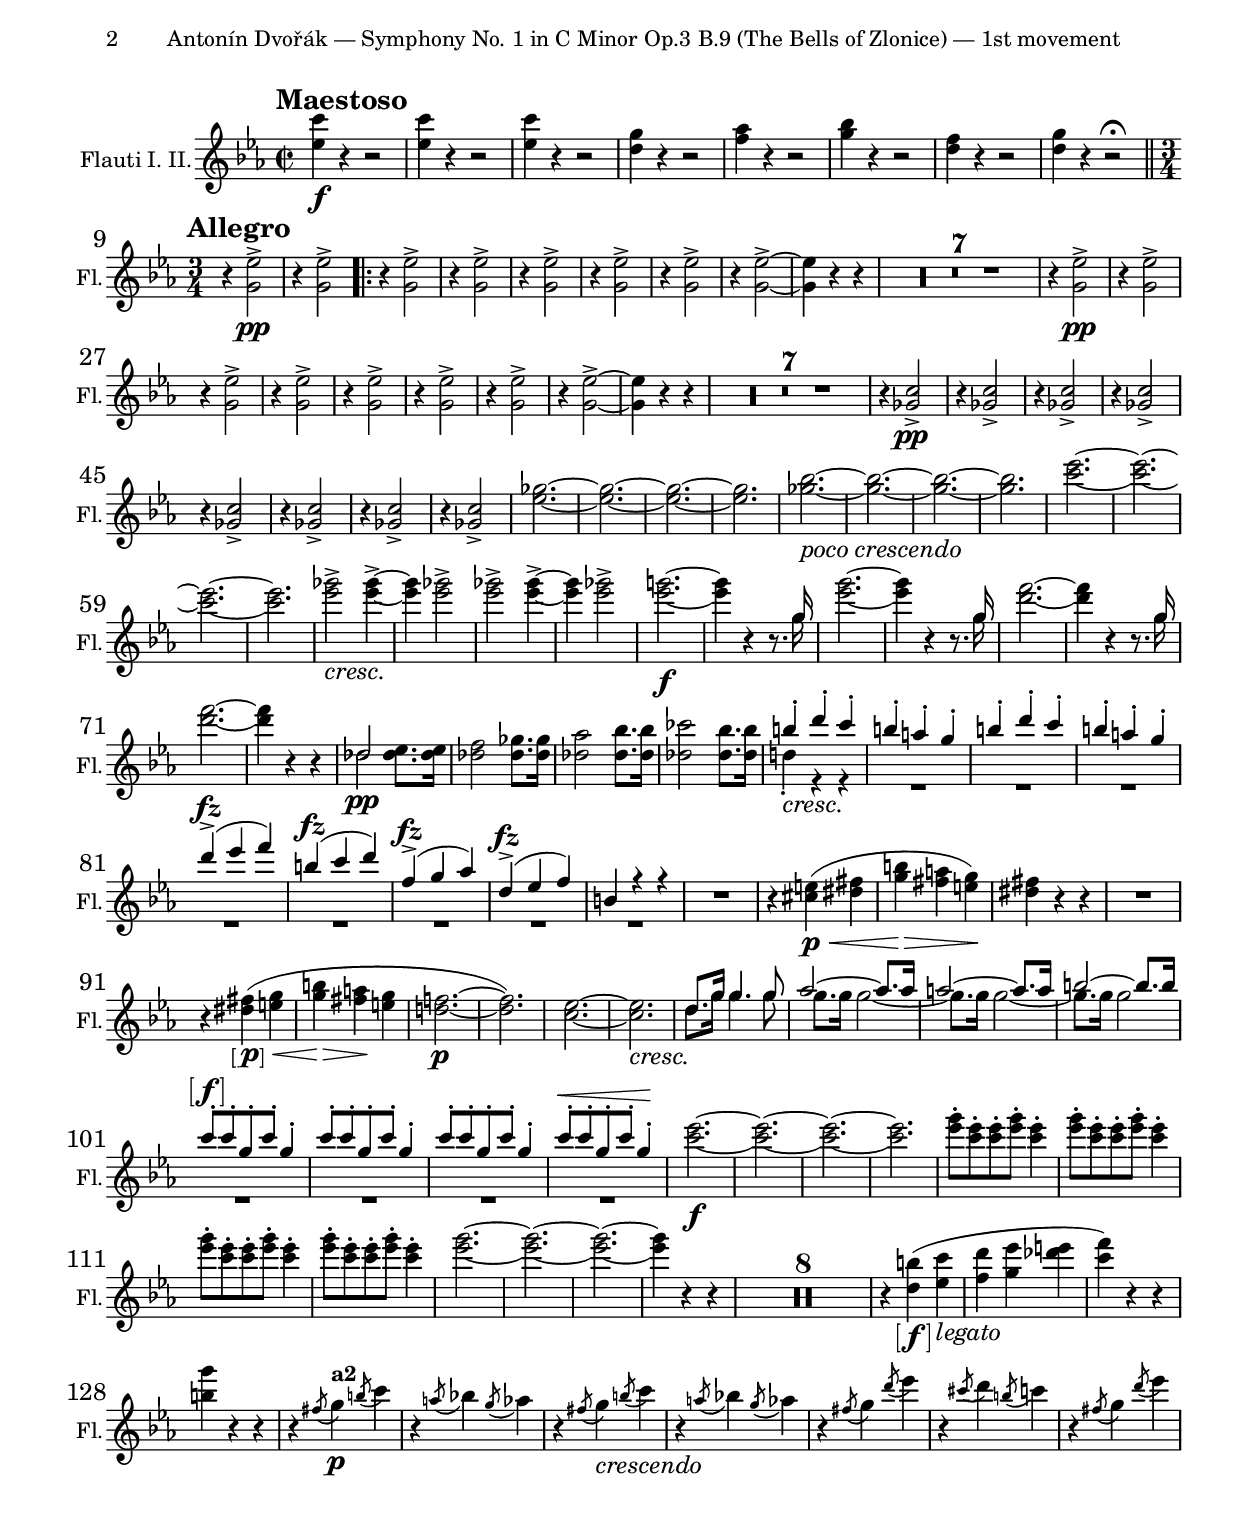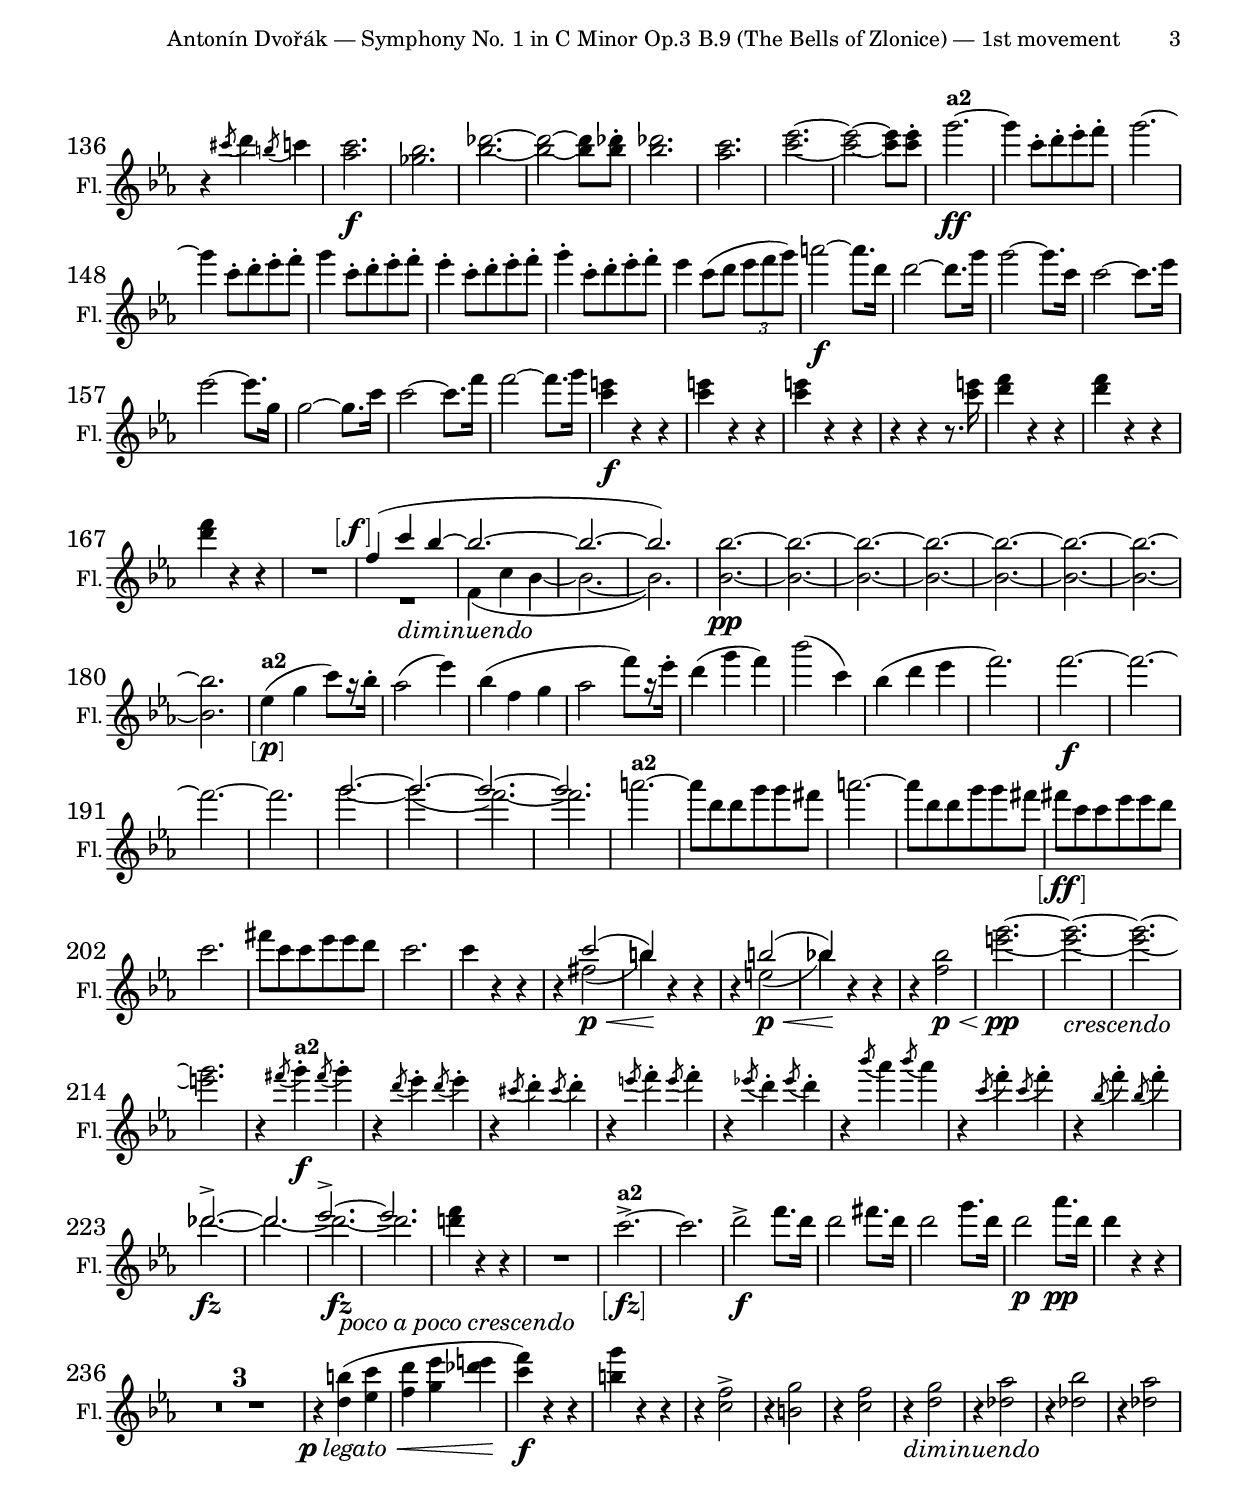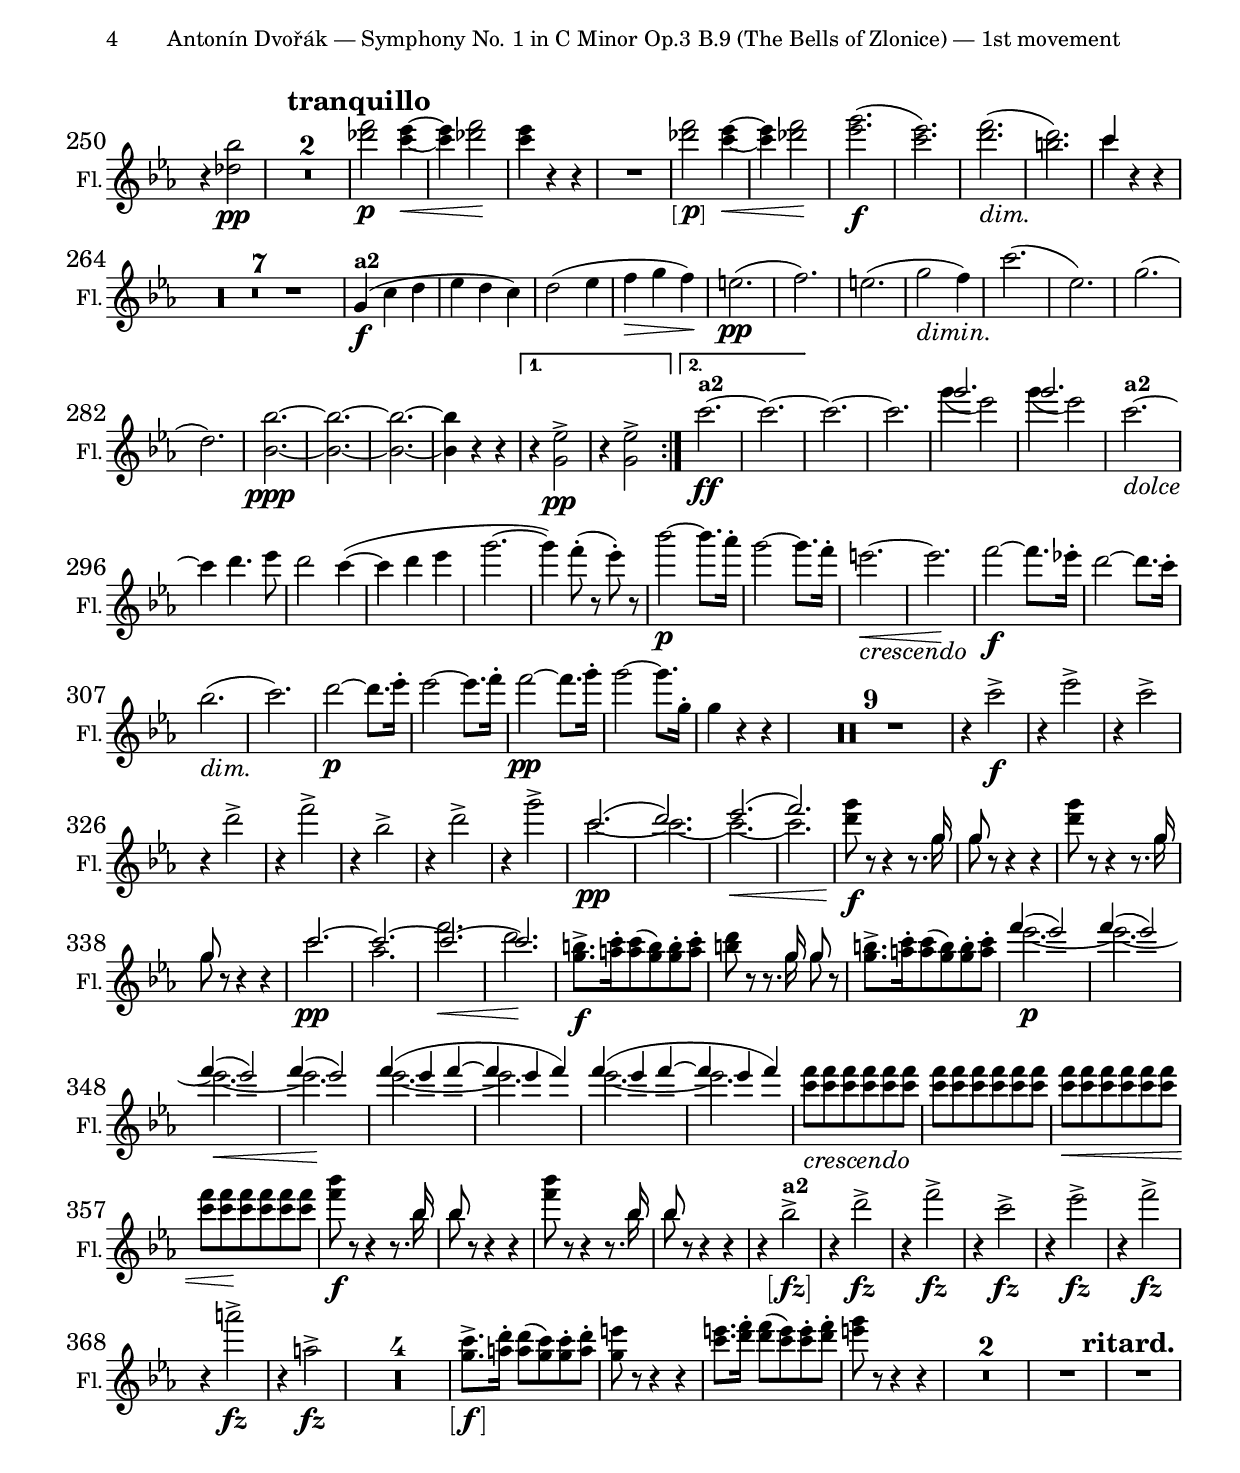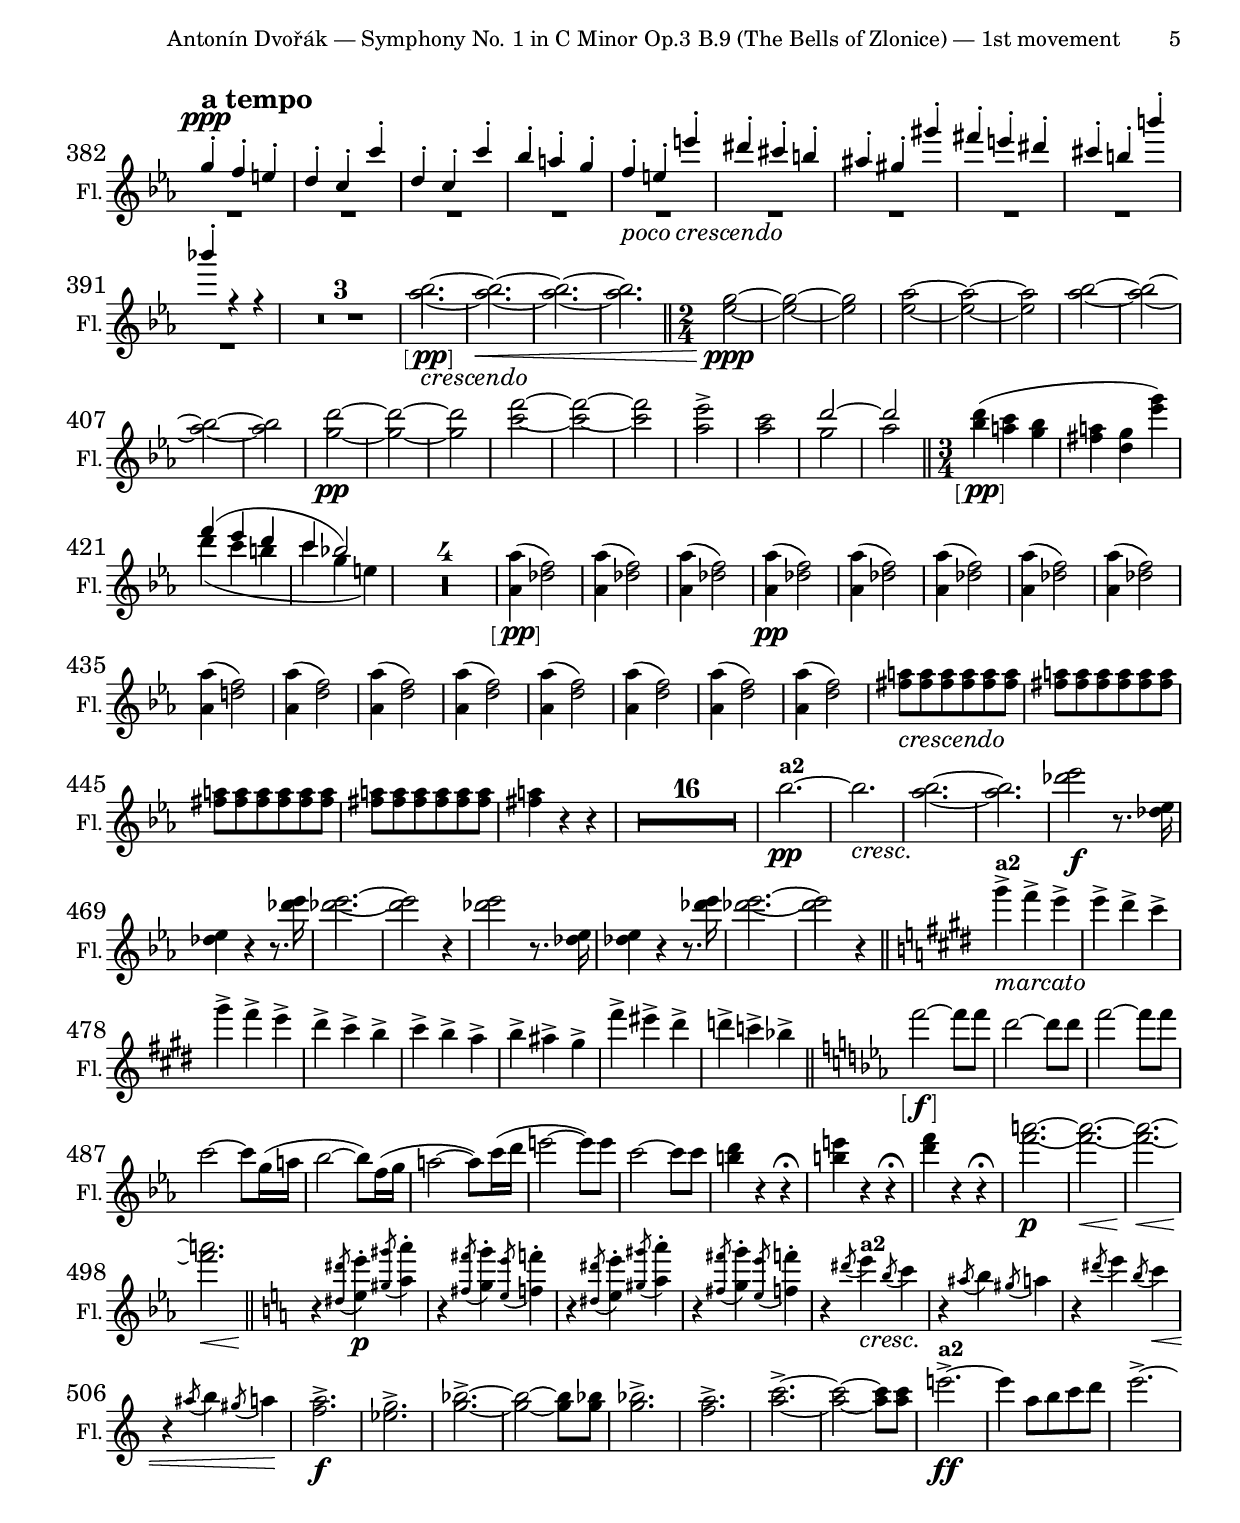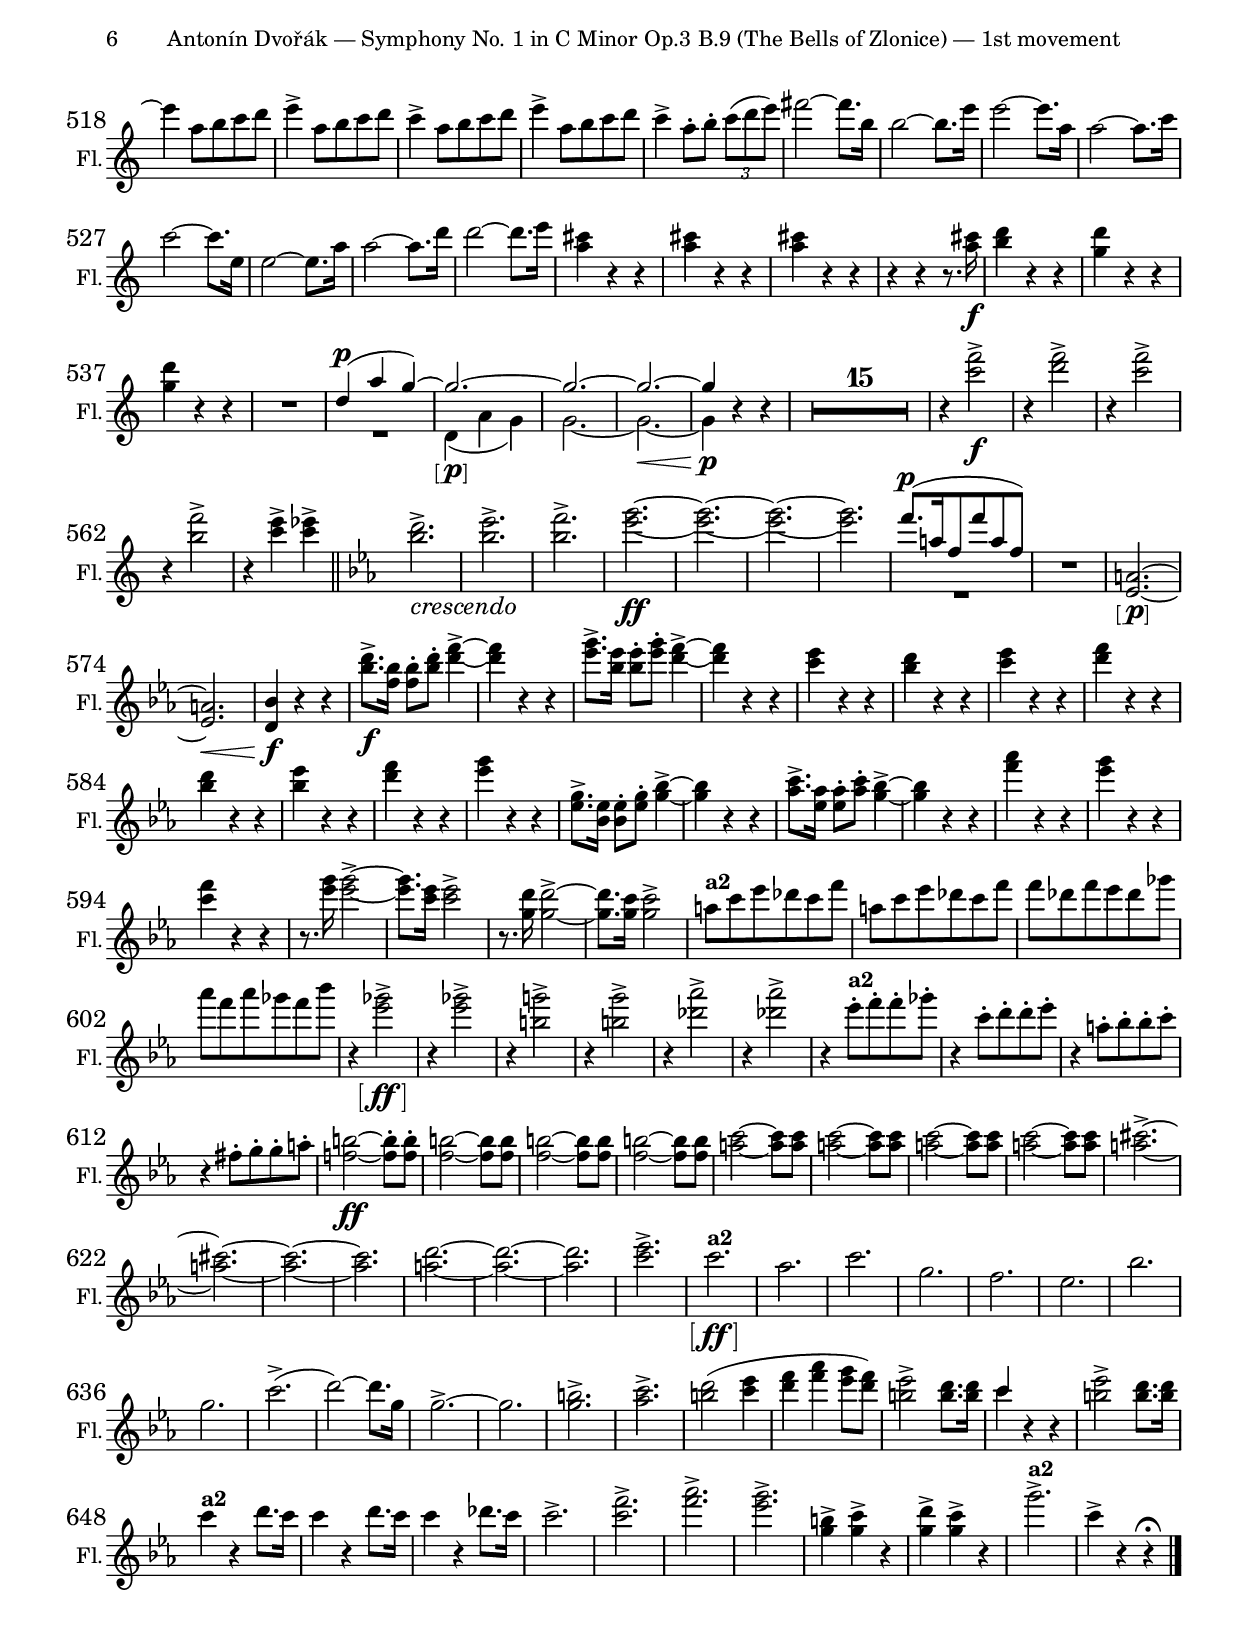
%###############################################################################
%#                                 H E A D E R                                 #
%###############################################################################
%
%  Composer           : Antonín Dvořák(1841 - 1904)
%  work               : Symphony No. 1 in C Minor Op.3 B.9 (The Bells of
%                       Zlonice)
%  Source             : Souborné vydání díla, series 3, vol.1. Prague SHV,
%                       1961. Plate H 3225. 
%  Type of score      : Score conductor mvt I
%  Typesetter         : Sébastien MANEN
%  date of initiation : Monday 19 August 2024, 16:45
%
%###############################################################################
%#                          I N C L U D E   F I L E S                          #
%###############################################################################
\version "2.24.3"
\include "./00-Common/DvorakSymph1_Header.ily"
%  work        : Symphony No. 1 in C Minor Op.3 B.9 (The Bells of Zlonice)
%  typesetter  : Sébastien MANEN
%  date        : Monday 19 August 2024, 16:45
%###############################################################################
%#                          P A P E R   S E C T I O N                          #
%###############################################################################
\paper {
	ragged-last-bottom = ##t
	ragged-bottom = ##t
	left-margin = 18 \mm
%	indent = 0
%	annotate-spacing = ##t
%	max-systems-per-page = 1
%	first-page-number = 0
%	slashSeparator = \markup {
%		\center-align \hspace #-6
%		\vcenter \combine
%		\beam #3.3 #0.5 #0.54
%		\raise #1.24 \beam #3.3 #0.5 #0.54
%	}
%	system-separator-markup = \slashSeparator
	bookTitleMarkup = \markup {
		\column {
			\vspace #15
			\fill-line {
				\fromproperty #'header:composer
			}
			\vspace #10
			\fill-line {
				\fromproperty #'header:title
			}
			\vspace #10
			\fill-line {
				\fromproperty #'header:subtitle
			}
		}
	}
	oddHeaderMarkup = \markup {
		\unless \on-first-page \fill-line {
			\null
			\center-column {
				\fromproperty #'header:subsubtitle
				\fromproperty #'header:instrument
				\vspace #1
			}
			\fromproperty #'page:page-number-string
		}
	}
	evenHeaderMarkup = \markup {
		\unless \on-first-page \fill-line {
			\fromproperty #'page:page-number-string
			\center-column {
				\fromproperty #'header:subsubtitle
				\fromproperty #'header:instrument
				\vspace #1
			}
			\null
		}
	}
	oddFooterMarkup = \markup {
		\column {
			\fill-line {
				\if \on-page #1 \fromproperty #'header:copyright
			}
		}
	}
}

%  work        : Symphony No. 1 in C Minor Op.3 B.9 (The Bells of Zlonice)
%  typesetter  : Sébastien MANEN
%  date        : Monday 19 August 2024, 16:45
%###############################################################################
%#                 T I M E   A N D   T E M P O   S E C T I O N                 #
%###############################################################################
timeMvtI = {
	\time 2/2
%	\tempo "Maestoso"
}
timeMvtII = {
	\time 2/4
%	\tempo "Adagio di molto"
}
timeMvtIII = {
	\time 2/4
%	\tempo "Allegretto"
}
timeMvtIV = {
	\time 2/4
%	\tempo "Allegro animato"
}

%  work        : Symphony No. 1 in C Minor Op.3 B.9 (The Bells of Zlonice)
%  typesetter  : Sébastien MANEN
%  date        : Monday 19 August 2024, 16:45
%###############################################################################
%#                         L A Y O U T   S E C T I O N                         #
%###############################################################################
#(set-global-staff-size 19) % 13
\layout {
	#(layout-set-staff-size 19) % 13
%	\set Score.alternativeNumberingStyle = #'numbers
	\set Score.rehearsalMarkFormatter = #format-mark-alphabet
	\set Staff.soloText = #"I"
	\set Staff.soloIIText = #"II"
	\set Staff.aDueText = #"a2"
	\compressEmptyMeasures
	\context {
		\Score
		\override MetronomeMark.font-size = #2
%		\override RehearsalMark.font-size = #8 % 8
%		\override RehearsalMark.extra-spacing-width = #'(-0.2 . 0.2)
%		\override RehearsalMark.extra-spacing-width = #'(-0.7 . 0.7)
%		\override RehearsalMark.outside-staff-priority = ##f
		\override BarNumber.font-size = #1 % 3
	}
	\context {
		\StaffGroup
		\override SystemStartBracket.collapse-height = #4
	}
	\context {
		\Staff
		\RemoveEmptyStaves
%		\RemoveAllEmptyStaves
		\consists #Measure_counter_engraver
		\override StaffEllipsis.break-visibility = ##(#f #f #f)
	}
	\context {
		\RhythmicStaff
		\RemoveAllEmptyStaves
	}
	\context {
		\Voice
		\override TupletBracket.bracket-visibility = ##f
		\override Hairpin.to-barline = ##f
		\override TupletNumber.avoid-slur = #'ignore
		\override TrillSpanner.bound-details.right.padding = #1  % 1.8
		\override TrillSpanner.bound-details.right.end-on-accidental = ##f
		\override TrillSpanner.bound-details.right.adjust-on-neighbor = ##f
		\override TrillSpanner.to-barline = ##f
		\override Hairpin.height = #0.55
		\override DynamicTextSpanner.font-size = #1
		\override DynamicText.font-size = #1
		\override TextScript.font-size = #1
	}
}
layoutHorn = {
	\set Staff.soloText = #"III"
	\set Staff.soloIIText = #"IV"
	\set Staff.aDueText = #"a2"
}
layoutPosaune = {
	\set Staff.soloText = #"III"
	\set Staff.soloIIText = #"Tuba"
	\set Staff.aDueText = #"a2"
}

%  work        : Symphony No. 1 in C Minor Op.3 B.9 (The Bells of Zlonice)
%  typesetter  : Sébastien MANEN
%  date        : Monday 19 August 2024, 16:45
%###############################################################################
%#                     S T A F F   N A M E   :   M V T   I                     #
%###############################################################################
nameStaffIMvtI = {
	\set Staff.instrumentName = "Flauti I. II."
	\set Staff.shortInstrumentName = "Fl."
	\set Staff.midiInstrument = #""
}
nameStaffIIMvtI = {
	\set Staff.instrumentName = "Oboi I. II."
	\set Staff.shortInstrumentName = "Ob."
	\set Staff.midiInstrument = #""
}
nameStaffIIIMvtI = {
	\set Staff.instrumentName = "Corno Inglese"
	\set Staff.shortInstrumentName = "Cor. Ing."
	\set Staff.midiInstrument = #""
}
nameStaffIVMvtI = {
	\set Staff.instrumentName = \markup {
		\center-column {
			\lower #1 "Clarinetti" "I. II. In B"
		}
	}
	\set Staff.shortInstrumentName = "Cl. in B"
	\set Staff.midiInstrument = #""
}
nameStaffVMvtI = {
	\set Staff.instrumentName = "FagottI I. II."
	\set Staff.shortInstrumentName = "Fag."
	\set Staff.midiInstrument = #""
}
nameStaffVIMvtI = {
	\set Staff.instrumentName = "I. II. In F"
	\set Staff.shortInstrumentName = \markup {
		\line {
			\hspace #5 \lower #1.5 "in F"
			\center-column {
				"I." "II."
			}
		}
	}
	\set Staff.midiInstrument = #""
}
nameStaffVIIMvtI = {
	\set Staff.instrumentName = "III. IV. in Es"
	\set Staff.shortInstrumentName = \markup {
		\line {
			\hspace #5 \lower #1.5 "in Es"
			\center-column {
				"III" "IV"
			}
		}
	}
	\set Staff.midiInstrument = #""
}
nameStaffVIIIMvtI = {
	\set Staff.instrumentName = \markup {
		\center-column {
			\lower #1 "Trombe" "I. II. In Es"
		}
	}
	\set Staff.shortInstrumentName = "Tr. in Es"
	\set Staff.midiInstrument = #""
}
nameStaffIXMvtI = {
	\set Staff.instrumentName = \markup {
		\center-column {
			\lower #1 "I." "II."
		}
	}
	\set Staff.shortInstrumentName = \markup {
		\center-column {
			\lower #1 "I." "II."
		}
	}
	\set Staff.midiInstrument = #""
}
nameStaffXMvtI = {
	\set Staff.instrumentName = "III."
	\set Staff.shortInstrumentName = "III."
	\set Staff.midiInstrument = #""
}
nameStaffXIMvtI = {
	\set Staff.instrumentName = \markup {
		\center-column {
			\lower #1 "Timpani" "in C G Es"
		}
	}
	\set Staff.shortInstrumentName = "Timp."
	\set Staff.midiInstrument = #""
}
nameStaffXIIMvtI = {
	\set Staff.instrumentName = "I."
	\set Staff.shortInstrumentName = "I."
	\set Staff.midiInstrument = #""
}
nameStaffXIIIMvtI = {
	\set Staff.instrumentName = "II."
	\set Staff.shortInstrumentName = "II."
	\set Staff.midiInstrument = #""
}
nameStaffXIVMvtI = {
	\set Staff.instrumentName = "Viola"
	\set Staff.shortInstrumentName = "Vla."
	\set Staff.midiInstrument = #""
}
nameStaffXVMvtI = {
	\set Staff.instrumentName = "Violoncelli"
	\set Staff.shortInstrumentName = "Vlc."
	\set Staff.midiInstrument = #""
}
nameStaffXVIMvtI = {
	\set Staff.instrumentName = "Contrabassi"
	\set Staff.shortInstrumentName = "Cb."
	\set Staff.midiInstrument = #""
}
%###############################################################################
%#                    S T A F F   N A M E   :   M V T   I I                    #
%###############################################################################
nameStaffIMvtII = {
	\set Staff.instrumentName = "Flauti I. II."
	\set Staff.shortInstrumentName = "Fl."
	\set Staff.midiInstrument = #""
}
nameStaffIIMvtII = {
	\set Staff.instrumentName = "Oboi I. II."
	\set Staff.shortInstrumentName = "Ob."
	\set Staff.midiInstrument = #""
}
nameStaffIIIMvtII = {
	\set Staff.instrumentName = \markup {
		\center-column {
			\lower #1 "Clarinetti" "I. II. In B"
		}
	}
	\set Staff.shortInstrumentName = "Cl. in B"
	\set Staff.midiInstrument = #""
}
nameStaffIVMvtII = {
	\set Staff.instrumentName = "FagottI I. II."
	\set Staff.shortInstrumentName = "Fag."
	\set Staff.midiInstrument = #""
}
nameStaffVMvtII = {
	\set Staff.instrumentName = "Corni I. II. in Es"
	\set Staff.shortInstrumentName = \markup {
		\line {
			\hspace #5 \lower #1.5 "in Es"
			\center-column {
				"I." "II."
			}
		}
	}
	\set Staff.midiInstrument = #""
}
nameStaffVIMvtII = {
	\set Staff.instrumentName = \markup {
		\center-column {
			\lower #1 "Trombe" "I. II. In Es"
		}
	}
	\set Staff.shortInstrumentName = "Tr. In Es"
	\set Staff.midiInstrument = #""
}
nameStaffVIIMvtII = {
	\set Staff.instrumentName = \markup {
		\center-column {
			\lower #1 "Timpani" "in Es C G"
		}
	}
	\set Staff.shortInstrumentName = "Timp."
	\set Staff.midiInstrument = #""
}
nameStaffVIIIMvtII = {
	\set Staff.instrumentName = "I."
	\set Staff.shortInstrumentName = "I."
	\set Staff.midiInstrument = #""
}
nameStaffIXMvtII = {
	\set Staff.instrumentName = "II."
	\set Staff.shortInstrumentName = "II."
	\set Staff.midiInstrument = #""
}
nameStaffXMvtII = {
	\set Staff.instrumentName = "Viola"
	\set Staff.shortInstrumentName = "Vla."
	\set Staff.midiInstrument = #""
}
nameStaffXIMvtII = {
	\set Staff.instrumentName = "Violoncelli"
	\set Staff.shortInstrumentName = "Vlc."
	\set Staff.midiInstrument = #""
}
nameStaffXIIMvtII = {
	\set Staff.instrumentName = "Contrabassi"
	\set Staff.shortInstrumentName = "Cb."
	\set Staff.midiInstrument = #""
}
%###############################################################################
%#                   S T A F F   N A M E   :   M V T   I I I                   #
%###############################################################################
nameStaffIMvtIII = {
	\set Staff.instrumentName = "Flauti I. II."
	\set Staff.shortInstrumentName = "Fl."
	\set Staff.midiInstrument = #""
}
nameStaffIIMvtIII = {
	\set Staff.instrumentName = "Oboi I. II."
	\set Staff.shortInstrumentName = "Ob."
	\set Staff.midiInstrument = #""
}
nameStaffIIIMvtIII = {
	\set Staff.instrumentName = \markup {
		\center-column {
			\lower #1 "Clarinetti" "I. II. In B"
		}
	}
	\set Staff.shortInstrumentName = "Cl. in B"
	\set Staff.midiInstrument = #""
}
nameStaffIVMvtIII = {
	\set Staff.instrumentName = "FagottI I. II."
	\set Staff.shortInstrumentName = "Fag."
	\set Staff.midiInstrument = #""
}
nameStaffVMvtIII = {
	\set Staff.instrumentName = "Corni I. II. in Es"
	\set Staff.shortInstrumentName = \markup {
		\line {
			\hspace #5 \lower #1.5 "in Es"
			\center-column {
				"I." "II."
			}
		}
	}
	\set Staff.midiInstrument = #""
}
nameStaffVIMvtIII = {
	\set Staff.instrumentName = \markup {
		\center-column {
			\lower #1 "Trombe" "I. II. In Es"
		}
	}
	\set Staff.shortInstrumentName = "Tr. In Es"
	\set Staff.midiInstrument = #""
}
nameStaffVIIMvtIII = {
	\set Staff.instrumentName = \markup {
		\center-column {
			\lower #1 "I." "II."
		}
	}
	\set Staff.shortInstrumentName = \markup {
		\center-column {
			\lower #1 "I." "II."
		}
	}
	\set Staff.midiInstrument = #""
}
nameStaffVIIIMvtIII = {
	\set Staff.instrumentName = "III."
	\set Staff.shortInstrumentName = "III."
	\set Staff.midiInstrument = #""
}
nameStaffIXMvtIII = {
	\set Staff.instrumentName = \markup {
		\center-column {
			\lower #1 "Timpani" "in G B C"
		}
	}
	\set Staff.shortInstrumentName = "Timp."
	\set Staff.midiInstrument = #""
}
nameStaffXMvtIII = {
	\set Staff.instrumentName = "I."
	\set Staff.shortInstrumentName = "I."
	\set Staff.midiInstrument = #""
}
nameStaffXIMvtIII = {
	\set Staff.instrumentName = "II."
	\set Staff.shortInstrumentName = "II."
	\set Staff.midiInstrument = #""
}
nameStaffXIIMvtIII = {
	\set Staff.instrumentName = "Viola"
	\set Staff.shortInstrumentName = "Vla."
	\set Staff.midiInstrument = #""
}
nameStaffXIIIMvtIII = {
	\set Staff.instrumentName = "Violoncelli"
	\set Staff.shortInstrumentName = "Vlc."
	\set Staff.midiInstrument = #""
}
nameStaffXIVMvtIII = {
	\set Staff.instrumentName = "Contrabassi"
	\set Staff.shortInstrumentName = "Cb."
	\set Staff.midiInstrument = #""
}
%###############################################################################
%#                    S T A F F   N A M E   :   M V T   I V                    #
%###############################################################################
nameStaffIMvtIV = {
	\set Staff.instrumentName = "Piccolo"
	\set Staff.shortInstrumentName = "Picc."
	\set Staff.midiInstrument = #""
}
nameStaffIIMvtIV = {
	\set Staff.instrumentName = \markup {
		\center-column {
			\lower #1 "I." "II."
		}
	}
	\set Staff.shortInstrumentName = "Fl."
	\set Staff.midiInstrument = #""
}
nameStaffIIIMvtIV = {
	\set Staff.instrumentName = "Oboi I. II."
	\set Staff.shortInstrumentName = "Ob."
	\set Staff.midiInstrument = #""
}
nameStaffIVMvtIV = {
	\set Staff.instrumentName = \markup {
		\center-column {
			\lower #1 "Clarinetti" "I. II. In B"
		}
	}
	\set Staff.shortInstrumentName = "Cl. in B"
	\set Staff.midiInstrument = #""
}
nameStaffVMvtIV = {
	\set Staff.instrumentName = "FagottI I. II."
	\set Staff.shortInstrumentName = "Fag."
	\set Staff.midiInstrument = #""
}
nameStaffVIMvtIV = {
	\set Staff.instrumentName = "Corni I. II. in C"
	\set Staff.shortInstrumentName = \markup {
		\line {
			\hspace #5 \lower #1.5 "in C"
			\center-column {
				"I." "II."
			}
		}
	}
	\set Staff.midiInstrument = #""
}
nameStaffVIIMvtIV = {
	\set Staff.instrumentName = \markup {
		\center-column {
			\lower #1 "Trombe" "I. II. In C"
		}
	}
	\set Staff.shortInstrumentName = "Tr. In C"
	\set Staff.midiInstrument = #""
}
nameStaffVIIIMvtIV = {
	\set Staff.instrumentName = \markup {
		\center-column {
			\lower #1 "I." "II."
		}
	}
	\set Staff.shortInstrumentName = \markup {
		\center-column {
			\lower #1 "I." "II."
		}
	}
	\set Staff.midiInstrument = #""
}
nameStaffIXMvtIV = {
	\set Staff.instrumentName = "III."
	\set Staff.shortInstrumentName = "III."
	\set Staff.midiInstrument = #""
}
nameStaffXMvtIV = {
	\set Staff.instrumentName = \markup {
		\center-column {
			\lower #1 "Timpani" "in C H G"
		}
	}
	\set Staff.shortInstrumentName = "Timp."
	\set Staff.midiInstrument = #""
}
nameStaffXIMvtIV = {
	\set Staff.instrumentName = "I."
	\set Staff.shortInstrumentName = "I."
	\set Staff.midiInstrument = #""
}
nameStaffXIIMvtIV = {
	\set Staff.instrumentName = "II."
	\set Staff.shortInstrumentName = "II."
	\set Staff.midiInstrument = #""
}
nameStaffXIIIMvtIV = {
	\set Staff.instrumentName = "Viola"
	\set Staff.shortInstrumentName = "Vla."
	\set Staff.midiInstrument = #""
}
nameStaffXIVMvtIV = {
	\set Staff.instrumentName = "Violoncelli"
	\set Staff.shortInstrumentName = "Vlc."
	\set Staff.midiInstrument = #""
}
nameStaffXVMvtIV = {
	\set Staff.instrumentName = "Contrabassi"
	\set Staff.shortInstrumentName = "Cb."
	\set Staff.midiInstrument = #""
}

%  work        : Symphony No. 1 in C Minor Op.3 B.9 (The Bells of Zlonice)
%  typesetter  : Sébastien MANEN
%  date        : Monday 19 August 2024, 16:45
%###############################################################################
%#               G R A N D   S T A F F   N A M E   :   M V T   I               #
%###############################################################################
nameGrandStaffIMvtI = {
	\set Staff.instrumentName = "Corni"
	\set Staff.shortInstrumentName = "Cor."
	\set Staff.midiInstrument = #""
}
nameGrandStaffIIMvtI = {
	\set Staff.instrumentName = "Tromboni"
	\set Staff.shortInstrumentName = "Tb."
	\set Staff.midiInstrument = #""
}
nameGrandStaffIIIMvtI = {
	\set Staff.instrumentName = "Violini"
	\set Staff.shortInstrumentName = "Vln."
	\set Staff.midiInstrument = #""
}
%###############################################################################
%#              G R A N D   S T A F F   N A M E   :   M V T   I I              #
%###############################################################################
nameGrandStaffIMvtII = {
	\set Staff.instrumentName = "Violini"
	\set Staff.shortInstrumentName = "Vln."
	\set Staff.midiInstrument = #""
}
%###############################################################################
%#             G R A N D   S T A F F   N A M E   :   M V T   I I I             #
%###############################################################################
nameGrandStaffIMvtIII = {
	\set Staff.instrumentName = "Tromboni"
	\set Staff.shortInstrumentName = "Tb."
	\set Staff.midiInstrument = #""
}
nameGrandStaffIIMvtIII = {
	\set Staff.instrumentName = "Violini"
	\set Staff.shortInstrumentName = "Vln."
	\set Staff.midiInstrument = #""
}
%###############################################################################
%#              G R A N D   S T A F F   N A M E   :   M V T   I V              #
%###############################################################################
nameGrandStaffIMvtIV = {
	\set Staff.instrumentName = "Tromboni"
	\set Staff.shortInstrumentName = "Tb."
	\set Staff.midiInstrument = #""
}
nameGrandStaffIIMvtIV = {
	\set Staff.instrumentName = "Violini"
	\set Staff.shortInstrumentName = "Vln."
	\set Staff.midiInstrument = #""
}

%  work        : Symphony No. 1 in C Minor Op.3 B.9 (The Bells of Zlonice)
%  typesetter  : Sébastien MANEN
%  date        : Monday 19 August 2024, 16:45
%###############################################################################
%#                      S H O R T C U T S   S E C T I O N                      #
%###############################################################################
pococrescendo = \markup {\italic {poco crescendo}}
crescmarkup = \markup {\italic {cresc.}}
legato = \markup {\italic {legato}}
crescendo = \markup {\italic {crescendo}}
diminuendo = \markup {\italic {diminuendo}}
pocoapococrescendo = \markup {\italic {poco a poco crescendo}}
dimmarkup = \markup {\italic {dim.}}
dimin = \markup {\italic {dimin.}}
dolce = \markup {\italic {dolce}}
marcato = \markup {\italic {marcato}}
fdiminuendo = \markup {\dynamic f \italic {diminuendo}}

plegato = #(make-dynamic-script (markup #:dynamic "p" #:normal-text #:italic "legato"))
ppcrescendo = #(make-dynamic-script (markup #:dynamic "pp" #:normal-text #:italic "crescendo"))


brack = #(define-event-function 
	(dyn) (ly:event?)
	(make-dynamic-script
	#{ 
		\markup {
			\bracket \with-true-dimensions #(ly:music-property dyn 'text)
		}
	#}
	)
)


%aIIXoffset = #(define-music-function
%	(offset)
%	(number?)
%	#{
%		\once \override CombineTextScript.X-offset = #offset
%	#}
%)

%aIIOmit = \once \omit Voice.CombineTextScript

%aIIExtraOffset = #(define-music-function
%	(extraoffset)
%	(pair?)
%	#{
%		\once \override CombineTextScript.extra-offset = #extraoffset
%	#}
%)

%arpeggioPadding = #(define-music-function
%	(padding)
%	(number?)
%	#{
%		\once \override Voice.Arpeggio.padding = #padding
%	#}
%)

%beamOffset = #(define-music-function
%	(position)
%	(pair?)
%	#{
%		\once \offset positions #position Beam
%	#}
%)

%beamGap = #(define-music-function
%	(gap)
%	(number?)
%	#{
%		\once \override Beam.auto-knee-gap = #gap
%	#}
%)


%beamLeftTwoRightOne = {
%	\set stemLeftBeamCount = #2
%	\set stemRightBeamCount = #1
%}

%beamLeftOneRightTwo = {
%	\set stemLeftBeamCount = #1
%	\set stemRightBeamCount = #2
%}

%setBeamTriple = { 
%	\set subdivideBeams = ##t
%	\set baseMoment = #(ly:make-moment 1/8)
%	\set beatStructure = 2,2,2
%}

%crescText = #(define-music-function
%	(cresctext)
%	(markup?)
%	#{
%		\once \set crescendoText = \markup {\italic { #cresctext } }
%		\once \set crescendoSpanner = #'text
%	#}
%)
%dimText = #(define-music-function
%	(cresctext)
%	(markup?)
%	#{
%		\once \set decrescendoText = \markup {\italic { #cresctext } }
%		\once \set decrescendoSpanner = #'text
%	#}
%)


%dynSpanYoffset = #(define-music-function
%	(offset)
%	(number?)
%	#{
%		\once \override DynamicTextSpanner.bound-details.right.Y = #offset
%	#}
%)

%dynEO = #(define-music-function
%	(offset)
%	(pair?)
%	#{
%		\once \override DynamicText.extra-offset = #offset
%		\once \override DynamicText.whiteout = ##t
%		\once \override DynamicText.whiteout-style = #'outline
%	#}
%)

%hairpinShorten = #(define-music-function
%	(shortLength)
%	(pair?)
%	#{
%		\once \override Hairpin.shorten-pair = #shortLength
%	#}
%)

%hairpinEO = #(define-music-function
%	(offset)
%	(pair?)
%	#{
%		\once \override Hairpin.extra-offset = #offset
%		\once \override Hairpin.whiteout = ##t
%		\once \override Hairpin.whiteout-style = #'outline
%	#}
%)

%InCueContext = {
%	\override Beam.beam-thickness = #0.30 % 0.30
%	\override StemTremolo.beam-thickness = #0.35 % 0.30
%	\override Beam.length-fraction = #0.67 % 0.8
%	\override Stem.length-fraction = #0.8 % 0.8
%%	\override Stem.length = #7
%%	\override Beam.length = #7
%	\set fontSize = #-3 %-3
%}

%OutCueContext = {
%	\revert Beam.beam-thickness
%	\revert StemTremolo.beam-thickness
%	\revert Beam.length-fraction
%	\revert Stem.length-fraction
%%	\override Stem.length = #7
%%	\override Beam.length = #7
%	\unset fontSize
%}

%markEO = #(define-music-function
%	(offset)
%	(pair?)
%	#{
%		\once \override TextScript.layer = #3
%		\once \override TextScript.extra-offset = #offset
%		\once \override TextScript.whiteout = ##t
%		\once \override TextScript.whiteout-style = #'outline
%	#}
%)

%markWhiteout = {
%	\once \override Score.RehearsalMark.layer = #3
%	\once \override Score.RehearsalMark.whiteout = #0.75
%	\once \override Score.RehearsalMark.whiteout-style = #'outline
%}

%mmrPos = #(define-music-function
%	(position)
%	(number?)
%	#{
%		\once \override MultiMeasureRest.staff-position = #(- position 2)
%	#}
%)

%mmrnDown = {
%	\once \override MultiMeasureRestNumber.direction = #-1 
%}

%mmrLength = #(define-music-function
%	(length)
%	(number?)
%	#{
%		\once \override MultiMeasureRest.space-increment = #length
%	#}
%)

%mmrMinLength = #(define-music-function
%	(length)
%	(number?)
%	#{
%		\once \override MultiMeasureRest.minimum-length = #length
%	#}
%)

%mmrCondens = \once \override MultiMeasureRest.springs-and-rods = #ly:spanner::set-spacing-rods 

%omitMMRN = \omit MultiMeasureRestNumber
%omitFlag = \once \omit Flag
%omitBeam = \once \omit Beam
%omitDots = \once \omit Dots


%mmrEO = #(define-music-function
%	(offset)
%	(pair?)
%	#{
%		\once \override MultiMeasureRest.extra-offset = #offset
%	#}
%)


%markXoffset = #(define-music-function
%	(offset)
%	(number?)
%	#{
%		\once \override Score.RehearsalMark.self-alignment-X = #(- offset)
%	#}
%)

%markYoffset = #(define-music-function
%	(offset)
%	(number?)
%	#{
%		\once \override Score.RehearsalMark.Y-offset = #offset
%	#}
%)

%noteShift = #(define-music-function
%	(shift)
%	(number?)
%	#{
%		\once \override NoteColumn.force-hshift = #shift
%	#}
%)

%no = {
%	\undo \omit MultiMeasureRestNumber
%}


%ni = {
%	\omit MultiMeasureRestNumber
%}

%ottavaShorten = #(define-music-function
%	(value)
%	(pair?)
%	#{
%		\once \override Staff.OttavaBracket.shorten-pair = #value
%	#}
%)

%setSextolet = {
%	\set subdivideBeams = ##t
%	\set baseMoment = #(ly:make-moment 1/8)
%	\set beatStructure = 2,2,2,2
%	\override TupletNumber.Y-offset = #-3
%	\override TupletNumber.avoid-slur = #'ignore
%}
%unsetSextolet = {
%	\set subdivideBeams = ##f
%	\revert TupletNumber.Y-offset
%	\revert TupletNumber.avoid-slur
%}


%stemOffset = #(define-music-function
%	(offset)
%	(number?)
%	#{
%		\once \offset length #offset Stem
%	#}
%)

%textInSlur = {
%	%\once \override TextScript.outside-staff-priority = 0
%	\once \override TextScript.slur-padding = #0
%	\once \override TextScript.avoid-slur = #'around
%}

%textOsp = #(define-music-function
%	(prio)
%	(number?)
%	#{
%		\once \override TextScript.outside-staff-priority = #prio
%	#}
%)

%tempoDown = \once \override Score.MetronomeMark.direction = #-1 

%tempoXoffset = #(define-music-function
%	(offset)
%	(number?)
%	#{
%		\once \override Score.MetronomeMark.X-offset = #offset
%	#}
%)

%tempoExtraOffset = #(define-music-function
%	(offset)
%	(pair?)
%	#{
%		\once \override Score.MetronomeMark.extra-offset = #offset
%	#}
%)
%tempoEO = #(define-music-function
%	(offset)
%	(pair?)
%	#{
%		\once \override Score.MetronomeMark.extra-offset = #offset
%	#}
%)


%tupletOffset = #(define-music-function
%	(offset)
%	(number?)
%	#{
%		\once \override TupletNumber.Y-offset = #offset 
%	#}
%)

%tupletExtraOffset = #(define-music-function
%	(offset)
%	(pair?)
%	#{
%		\once \override TupletNumber.extra-offset = #offset 
%	#}
%)

%tupletAvoidSlur = \once \override TupletNumber.avoid-slur = #'ignore

%omitTupletNumber = \once \omit Voice.TupletNumber


%tremoloPosition = #(define-music-function
%	(position)
%	(number?)
%	#{
%		\once \override StemTremolo.Y-offset = #position
%	#}
%)

%trillSpanPadding = #(define-music-function
%	(padding)
%	(number?)
%	#{
%		\once \override TrillSpanner.bound-details.right.padding = #padding
%	#}
%)

%trillSpanCustom = #(define-music-function
%	(length markup)
%	(number? markup?)
%	% function to create a trill spanner with :
%	%	- specified length
%	%	- specified markup
%	#{
%		\once \override TrillSpanner.minimum-length = #length
%		\once \override TrillSpanner.springs-and-rods = #ly:spanner::set-spacing-rods
%		\once \override Score.TrillSpanner.bound-details.left.text = #markup
%	#}
%)

%trillSpanPadding = #(define-music-function
%	(padding)
%	(number?)
%	% function to create a trill spanner with :
%	%	- specified padding to avoid overlap
%	#{
%		\once \override TrillSpanner.bound-details.right.padding = #padding
%	#}
%)


%naturaltrill = \once \override TrillSpanner.bound-details.left.text = \markup {
%	\concat { 
%		\musicglyph #"scripts.trill" \translate #'(0.5 . 1.05) \tiny \natural 
%	}
%}
%flattrill = \once \override TrillSpanner.bound-details.left.text = \markup {
%	\concat { 
%		\musicglyph #"scripts.trill" \translate #'(0.6 . 0.52) \tiny \flat 
%	}
%}
%sharptrill = \once \override TrillSpanner.bound-details.left.text = \markup {
%	\concat { 
%		\musicglyph #"scripts.trill" \translate #'(0.5 . 1.05) \tiny \sharp  
%	}
%}

%trillflat = \markup { 
%	\general-align #X #CENTER 
%	\concat { 
%		\hspace #2.4 \musicglyph #"scripts.trill" 
%		\translate #'(0.5 . 0.49) \tiny \flat 
%	}
%}



%voltaShorten = #(define-music-function
%	(shortLength)
%	(pair?)
%	#{
%		\once \override Score.VoltaBracket.shorten-pair = #shortLength
%	#}
%)

%whiteoutRehearsalMark = {
%	\override Score.StaffSymbol.layer = #4
%	\override Score.RehearsalMark.layer = #3
%	\once \override Score.RehearsalMark.whiteout = ##t
%	%\once \override Score.RehearsalMark.whiteout-style = #'outline
%}


%whiteoutMarkup = {
%	\once \override Hairpin.layer = #4
%	\once \override TextScript.layer = #3
%	\once \override TextScript.whiteout = ##t
%	\once \override TextScript.whiteout-style = #'outline
%}

%whiteoutDynamic = {
%	\once \override DynamicText.whiteout = ##t
%	\once \override DynamicText.whiteout-style = #'outline
%}

%whiteoutMetronomeMark = {
%	\once \override Score.MetronomeMark.whiteout = ##t
%	\once \override Score.MetronomeMark.whiteout-style = #'outline
%}


%  work        : Symphony No. 1 in C Minor Op.3 B.9 (The Bells of Zlonice)
%  typesetter  : Sébastien MANEN
%  date        : Monday 19 August 2024, 16:45
%###############################################################################
%#                       T E M P I   C O N D U C T O R S                       #
%###############################################################################
tempiMvtI = {
	\tempo "Maestoso"
	s1*8
	% bar 9
	\tempo "Allegro"
	s2.*242
	% bar 251
	\tempo "tranquillo"
	s2.*129 s2
	% bar 380.66
	\tempo "ritard."
	s4 s2.
	% bar 382
	\tempo "a tempo"
}
tempiMvtII = {
	\tempo "Adagio di molto"
}
tempiMvtIII = {
	\tempo "Allegretto"
}
tempiMvtIV = {
	\tempo "Allegro animato"
}
%###############################################################################
%#                            T E M P I   P A R T S                            #
%###############################################################################
tempiPartMvtI = {
	\tempo "Maestoso"
}
tempiPartMvtII = {
	\tempo "Adagio di molto"
}
tempiPartMvtIII = {
	\tempo "Allegretto"
}
tempiPartMvtIV = {
	\tempo "Allegro animato"
}

%\include "./00-Common/DvorakSymph1_Format_Cond_Mvt01.ily"
%  work        : Symphony No. 1 in C Minor Op.3 B.9 (The Bells of Zlonice)
%  typesetter  : Sébastien MANEN
%  date        : Monday 19 August 2024, 16:45
%###############################################################################
%#                          M U S I C   S E C T I O N                          #
%###############################################################################
musicFlautoIMvtI = \relative c {
	\clef treble
	\key c \minor
%	\transposition a
% Bars 1 to 5
	c'''4\f r r2
	c4 r r2
	c4 r r2
	g4 r r2
	aes4 r r2
% Bars 6 to 10
	bes4 r r2
	f4 r r2
	g4 r r2\fermata \bar "||"
	\time 3/4 r4 ees2\pp->
	r4 ees2->
% Bars 11 to 15
	\repeat volta 2 {
		r4 ees2->
		r4 ees2->
		r4 ees2->
		r4 ees2->
		r4 ees2->
% Bars 16 to 20
		r4 ees2->~
		ees4 r r
		R2.*7
% Bars 21 to 25
		
		
		
		
		r4 ees2->\pp
% Bars 26 to 30
		r4 ees2->
		r4 ees2->
		r4 ees2->
		r4 ees2->
		r4 ees2->
% Bars 31 to 35
		r4 ees2->
		r4 ees2->~
		ees4 r r
		R2.*7
% Bars 36 to 40
	
% Bars 41 to 45
		r4 c2->\pp
		r4 c2->
		r4 c2->
		r4 c2->
		r4 c2->
% Bars 46 to 50
		r4 c2->
		r4 c2->
		r4 c2->
		ges'2.~
		ges~
% Bars 51 to 55
		ges~
		ges
		bes_\pococrescendo~
		bes~
		bes~
% Bars 56 to 60
		bes
		ees~
		ees~
		ees~
		ees
% Bars 61 to 65
		ges2->_\crescmarkup ges4->~
		ges ges2->
		ges-> ges4->~
		ges ges2->
		g!2.\f~
% Bars 66 to 70
		g4 r r8. \once \partCombineApart g,16
		g'2.~
		g4 r r8. \once \partCombineApart g,16
		f'2.~
		f4 r r8. \once \partCombineApart g,16
% Bars 71 to 75
		f'2.~
		f4 r r
		\once \partCombineApart des,2 ees8. ees16
		f2 ges8. ges16
		aes2 bes8. bes16
% Bars 76 to 80
		ces2 bes8. bes16
		\partCombineApart b4-. d-. c-.
		b-. a-. g-.
		b-. d-. c-.
		b-. a-. g-.
% Bars 81 to 85
		d'->\fz( ees f)
		b,(\fz c d)
		f,(->\fz g aes)
		d,(->\fz ees f)
		b, r r \partCombineAutomatic
% Bars 86 to 90
		R2.
		r4 e(\p\< fis
		b\> a g)\!
		fis r r
		R2.
% Bars 91 to 95
		r4 fis(\brack\p\< g
		b\> a\! g
		f!2.\p~
		f)
		ees~
% Bars 96 to 100
		ees_\crescmarkup
		\partCombineApart d8. g16 g4. g8
		aes2~ aes8. aes16
		a2~ a8. a16
		b2~ b8. b16
% Bars 101 to 105
		c8\brack\f-. c-. g-. c-. g4-. 
		c8-. c-. g-. c-. g4-. 
		c8-. c-. g-. c-. g4-. 
		c8\<-. c-. g-. c-. g4\!-. \partCombineAutomatic
		ees'2.\f~
% Bars 106 to 110
		ees~
		ees~
		ees
		g8-. ees-. ees-. g-. ees4-. 
		g8-. ees-. ees-. g-. ees4-. 
% Bars 111 to 115
		g8-. ees-. ees-. g-. ees4-. 
		g8-. ees-. ees-. g-. ees4-. 
		g2.~
		g~
		g~
% Bars 116 to 120
		g4 r r
		R2.*8
% Bars 121 to 125
		
		
		
		
		r4 b,(\brack\f c_\legato
% Bars 126 to 130
		d ees e
		f) r r
		g r r
		r \acciaccatura fis,8 g4\p \acciaccatura b8 c4
		r4 \acciaccatura a8 bes!4 \acciaccatura g8 aes!4
% Bars 131 to 135
		r \acciaccatura fis8 g4_\crescendo \acciaccatura b8 c4
		r \acciaccatura a8 bes!4 \acciaccatura g8 aes!4
		r \acciaccatura fis8 g4 \acciaccatura d'8 ees4
		r \acciaccatura cis8 d4 \acciaccatura b8 c4
		r \acciaccatura fis,8 g4 \acciaccatura d'8 ees4
% Bars 136 to 140
		r \acciaccatura cis8 d4 \acciaccatura b8 c4
		c2.\f
		bes
		des~
		des2~ des8 des-.
% Bars 141 to 145
		des2.
		c
		ees2.~
		ees2~ ees8 ees-.
		g2.\ff~
% Bars 146 to 150
		g4 c,8-. d-. ees-. f-. 
		g2.~
		g4 c,8-. d-. ees-. f-. 
		g4 c,8-. d-. ees-. f-. 
		ees4-. c8-. d-. ees-. f-. 
% Bars 151 to 155
		g4-. c,8-. d-. ees-. f-. 
		ees4 c8( d \tuplet 3/2 4 {ees f g)}
		a2\f~ a8. d,16
		d2~ d8. g16
		g2~ g8. c,16
% Bars 156 to 160
		c2~ c8. ees16
		ees2~ ees8. g,16
		g2~ g8. c16
		c2~ c8. f16
		f2~ f8. g16
% Bars 161 to 165
		e4\f r r
		e r r
		e r r
		r r r8. e16
		f4 r r
% Bars 166 to 170
		f r r
		f r r
		R2.
		\partCombineApart f,4(-\offset X-offset -2 \brack\f c'_\diminuendo bes~
		bes2.~
% Bars 171 to 175
		bes~
		bes) \partCombineAutomatic
		bes\pp~
		bes~
		bes~
% Bars 176 to 180
		bes~
		bes~
		bes~
		bes~
		bes
% Bars 181 to 185
		ees,4(\brack\p g c8)[ r16 bes-.]
		aes2( ees'4)
		bes4( f g
		aes2 f'8)[ r16 ees-.]
		d4( g f)
% Bars 186 to 190
		bes2( c,4)
		bes( d ees
		f2.)
		f\f~
		f~
% Bars 191 to 195
		f~
		f
		g~
		g~
		g~
% Bars 196 to 200
		g
		a~
		a8 d, d g g fis
		a2.~
		a8 d, d g g fis
% Bars 201 to 205
		fis\brack\ff c c ees ees d
		c2. 
		fis8 c c ees ees d
		c2.
		c4 r r
% Bars 206 to 210
		r \partCombineApart c2( 
		b4)\! \partCombineAutomatic r r
		r \partCombineApart b2(
		bes!4)\! \partCombineAutomatic r r
		r \after 2*3/4 \! bes2\p\<
% Bars 211 to 215
		g'2.\pp~
		g~_\crescendo
		g~
		g
		r4 \acciaccatura fis8 g4-.\f \acciaccatura fis8 g4-.
% Bars 216 to 220
		r \acciaccatura d8 ees4-. \acciaccatura d8 ees4-.
		r \acciaccatura cis8 d4-. \acciaccatura cis8 d4-.
		r \acciaccatura e8 f4-. \acciaccatura e8 f4-.
		r \acciaccatura ees!8 d4-. \acciaccatura ees8 d4-.
		r \acciaccatura bes'8 aes4 \acciaccatura bes8 aes4
% Bars 221 to 225
		r \acciaccatura c,8 f4-. \acciaccatura c8 f4-.
		r \acciaccatura bes,8 f'4-. \acciaccatura bes,8 f'4-.
		des2.->~
		des
		\after 2.*3/6 <>_\pocoapococrescendo ees->~
% Bars 226 to 230
		ees
		f4 r r
		R2.
		c2.\brack\fz->~
		c
% Bars 231 to 235
		d2->\f f8. d16
		d2 fis8. d16
		d2 g8. d16
		d2\p aes'8.\pp d,16
		d4 r r
% Bars 236 to 240
		R2.*3
		
		
		r4 b(\plegato\< c
		d ees e\!
% Bars 241 to 245
		f)\f r r
		g r r
		r f,2->
		r4 g2
		r4 f2
% Bars 246 to 250
		r4_\diminuendo g2
		r4 aes2
		r4 bes2
		r4 aes2
		r4 bes2\pp
% Bars 251 to 255
		R2.*2
		
		f'2\p ees4~\<
		ees f2\!
		ees4 r r
% Bars 256 to 260
		R2.
		f2\brack\p ees4\<~
		ees f2\!
		g2.\f(
		ees)
% Bars 261 to 265
		f(_\dimmarkup
		d)
		\once \partCombineApart c4 r r
		R2.*7
% Bars 266 to 270
	
% Bars 271 to 275
		g,4(\f c d
		ees d c)
		d2( ees4
		f\> g f\!)
		e2.\pp(
% Bars 276 to 280
		f)
		e(
		g2_\dimin f4)
		c'2.(
		ees,)
% Bars 281 to 285
		g( 
		d)
		bes'\ppp~
		bes~
		bes~
% Bars 286 to 290
		bes4 r r
		\alternative {
			\volta 1 {
				r4 ees,2\pp->
				r4 ees2->
			}
			\volta 2 {
				c'2.\ff~
				c~
			}
		}
	}
% Bars 291 to 295
	c~
	c
	g'
	g
	c,_\dolce~
% Bars 296 to 300
	c4 d4. ees8
	d2 c4(~
	c d ees
	g2.~
	g4) f8-.( r ees-.) r
% Bars 301 to 305
	bes'2\p~ bes8. aes16-.
	g2~ g8. f16-.
	e2._\crescendo\<~
	e\!
	f2\f~ f8. ees!16-.
% Bars 306 to 310
	d2~ d8. c16-.
	bes2.(_\dimmarkup
	c)
	d2\p~ d8. ees16-.
	ees2~ ees8. f16-.
% Bars 311 to 315
	f2\pp~ f8. g16-.
	g2~ g8. g,16-.
	g4 r r
	R2.*9
% Bars 316 to 320
	
% Bars 321 to 325
	
	
	r4 c2\f->
	r4 ees2->
	r4 c2->
% Bars 326 to 330
	r4 d2->
	r4 f2->
	r4 bes,2->
	r4 d2->
	r4 g2->
% Bars 331 to 335
	\partCombineApart c,2.(
	d)
	ees(
	f) \partCombineAutomatic
	g8\f r r4 r8. \partCombineApart g,16
% Bars 336 to 340
	g8 \partCombineAutomatic r r4 r
	g'8 r r4 r8. \partCombineApart g,16
	g8 \partCombineAutomatic r r4 r
	\partCombineApart c2.~
	c~
% Bars 341 to 345
	c~
	c \partCombineAutomatic
	b8.->\f[ c16-. c8( b) b-. c-.]
	d r r8. \partCombineApart g,16 g8 \partCombineAutomatic r
	b8.->[ c16-. c8( b) b-. c-.]
% Bars 346 to 350
	\partCombineApart f4( ees2)
	f4( ees2)
	f4( ees2)
	f4( ees2)
	f4( ees f~
% Bars 351 to 355
	f ees f)
	f( ees f~
	f ees f) \partCombineAutomatic
	f8_\crescendo f f f f f
	f f f f f f
% Bars 356 to 360
	f\< f f f f f
	f f\! f f f f
	bes\f r r4 r8. \partCombineApart bes,16
	bes8 \partCombineAutomatic r r4 r
	bes'8 r r4 r8. \partCombineApart bes,16
% Bars 361 to 365
	bes8 \partCombineAutomatic r r4 r
	r bes2->\brack\fz
	r4 d2\fz->
	r4 f2->\fz
	r4 c2->\fz
% Bars 366 to 370
	r4 ees2->\fz
	r4 f2->\fz
	r4 a2->\fz
	r4 a,2->\fz
	R2.*4
% Bars 371 to 375
	
	
	
	c8.\brack\f-> d16-. d8( c) c-. d-.
	e r r4 r
% Bars 376 to 380
	e8. f16-. f8( e) e-. f-.
	g r r4 r
	R2.*4
	
	
% Bars 381 to 385
	
	\partCombineApart g,4-.\ppp f-. e-.
	d-. c-. c'-. 
	d,-. c-. c'-. 
	bes-. a-. g-.
% Bars 386 to 390
	f-._\pococrescendo e-. e'-.
	dis-. cis-. b-. 
	ais-. gis-. gis'-. 
	fis-. e-. dis-. 
	cis-. b-. b'-. 
% Bars 391 to 395
	bes!-. r r \partCombineAutomatic
	R2.*3
	
	
	bes,2.~\brack\pp_\crescendo
% Bars 396 to 400
	bes~\<
	bes~
	\after 2.*5/6 \! bes \bar "||"
	\time 2/4 g2\ppp~
	g~
% Bars 401 to 405
	g
	aes~
	aes~
	aes
	bes~
% Bars 406 to 410
	bes~
	bes~
	bes
	d\pp~
	d~
% Bars 411 to 415
	d
	f~
	f~
	f
	ees->
% Bars 416 to 420
	c
	d~
	d \bar "||"
	\time 3/4 d4(\brack\pp c bes
	a g g')
% Bars 421 to 425
	\partCombineApart f( ees d
	c bes!2) \partCombineAutomatic
	R2.*4
	
	
% Bars 426 to 430
	
	aes4(\brack\pp f2)
	aes4( f2)
	aes4( f2)
	aes4(\pp f2)
% Bars 431 to 435
	aes4( f2)
	aes4( f2)
	aes4( f2)
	aes4( f2)
	aes4( f2)
% Bars 436 to 440
	aes4( f2)
	aes4( f2)
	aes4( f2)
	aes4( f2)
	aes4( f2)
% Bars 441 to 445
	aes4( f2)
	aes4( f2)
	a8_\crescendo a a a a a
	a a a a a a
	a a a a a a
% Bars 446 to 450
	a a a a a a
	a4 r r
	R2.*16
% Bars 451 to 455
	
% Bars 456 to 460
	
% Bars 461 to 465
	
	
	
	bes2.\pp~
	bes_\crescmarkup
% Bars 466 to 470
	bes~
	bes
	ees2\f r8. ees,16
	ees4 r r8. ees'16
	ees2.~
% Bars 471 to 475
	ees2 r4
	ees2 r8. ees,16
	ees4 r r8. ees'16
	ees2.~
	ees2 r4 \bar "||"
% Bars 476 to 480
	\key e \major gis4->_\marcato fis-> e->
	e-> dis-> cis->
	gis'-> fis-> e->
	dis-> cis-> b->
	cis-> b-> a->
% Bars 481 to 485
	b-> ais-> gis->
	fis'-> eis-> dis->
	d-> c-> bes-> \bar "||"
	\key c \minor f'2\brack\f~ f8 f
	d2~ d8 d
% Bars 486 to 490
	f2~ f8 f
	c2~ c8 g16( a
	bes2~ bes8) f16( g
	a2~ a8) c16( d
	e2~ e8) e
% Bars 491 to 495
	c2~ c8 c
	d4 r r\fermata
	e r r\fermata
	f r r\fermata
	a2.\p~
% Bars 496 to 500
	<< a~ {s8\< s s s s s\!}>>
	<< a2.~ {s8\< s s s s s\!}>>
	<< a2. {s8\< s s s s s\!}>> \bar "||"
	\key a \minor r4 \acciaccatura dis,8 e4-.\p \acciaccatura gis8 a4-.
	r4 \acciaccatura fis8 g4-. \acciaccatura e8 f4-.
% Bars 501 to 505
	r \acciaccatura dis8 e4-. \acciaccatura gis8 a4-.
	r \acciaccatura fis8 g4-. \acciaccatura e8 f4-.
	r \acciaccatura dis8 e4_\crescmarkup \acciaccatura b8 c4
	r \acciaccatura ais8 b4 \acciaccatura gis8 a4
	r \acciaccatura dis8 e4 \acciaccatura b8 c4\<
% Bars 506 to 510
	r \acciaccatura ais8 b4 \acciaccatura gis8 a4\!
	a2.\f->
	g->
	bes->~
	bes2~ bes8 bes
% Bars 511 to 515
	bes2.->
	a->
	c->~
	c2~ c8 c
	e!2.->\ff~
% Bars 516 to 520
	e4 a,8 b c d
	e2.->~
	e4 a,8 b c d
	e4-> a,8 b c d
	c4-> a8 b c d
% Bars 521 to 525
	e4-> a,8 b c d
	c4-> a8-. b-. \tuplet 3/2 4 {c( d e)}
	fis2~ fis8. b,16
	b2~ b8. e16
	e2~ e8. a,16
% Bars 526 to 530
	a2~ a8. c16
	c2~ c8. e,16
	e2~ e8. a16
	a2~ a8. d16
	d2~ d8. e16
% Bars 531 to 535
	cis4 r r
	cis r r
	cis r r
	r r r8. cis16\f
	d4 r r 
% Bars 536 to 540
	d r r
	d r r
	R2.
	\partCombineApart d,4(\p a' g)~
	g2.~
% Bars 541 to 545
	g~
	g~
	g4 \partCombineAutomatic r r
	R2.*15
% Bars 546 to 550
	
% Bars 551 to 555
	
% Bars 556 to 560
	
	
	
	r4 f'2->\f
	r4 f2->
% Bars 561 to 565
	r4 f2->
	r4 f2->
	r4 e-> ees-> \bar "||"
	\key c \minor d2.->_\crescendo
	ees2.->
% Bars 566 to 570
	f->
	g\ff~
	g~
	g~
	g
% Bars 571 to 575
	\partCombineApart f8.\p[( a,16 f8 f' a, f]) \partCombineAutomatic
	R2.
	a,2.\brack\p~
	\after 2.*5/6 \! a\<
	bes4\f r r
% Bars 576 to 580
	d'8.->\f bes16 bes8-. d-. f4->~
	f r r
	g8.-> ees16 ees8-. g-. f4->~
	f r r
	ees r r
% Bars 581 to 585
	d r r
	ees r r
	f r r
	d r r
	ees r r
% Bars 586 to 590
	f r r
	g r r 
	g,8.-> ees16 ees8-. g-. bes4->~
	bes r r
	c8.-> aes16 aes8-. c-. bes4->~
% Bars 591 to 595
	bes r r
	aes' r r
	g r r
	f r r 
	r8. g16 g2->~
% Bars 596 to 600
	g8. ees16 ees2->
	r8. d16 d2->~
	d8. c16 c2->
	a8 c ees des c f
	a, c ees des c f
% Bars 601 to 605
	f des f ees des ges
	aes f aes ges f bes
	r4 ges2\brack\ff->
	r4 ges2->
	r4 g!2->
% Bars 606 to 610
	r4 g2->
	r4 aes2->
	r4 aes2->
	r4 ees8-. f-. f-. ges-. 
	r4 c,8-. d-. d-. ees-. 
% Bars 611 to 615
	r4 a,8-. bes-. bes-. c-. 
	r4 fis,8-. g-. g-. a-. 
	b2\ff~ b8-. b-.
	b2~ b8 b
	b2~ b8 b
% Bars 616 to 620
	b2~ b8 b
	c2~ c8 c
	c2~ c8 c
	c2~ c8 c
	c2~ c8 c
% Bars 621 to 625
	cis2.->~
	cis~
	cis~
	cis
	d~
% Bars 626 to 630
	d~
	d
	ees->
	c\brack\ff
	aes
% Bars 631 to 635
	c
	g
	f
	ees
	bes'
% Bars 636 to 640
	g
	c->(
	d2)~ d8. g,16
	g2.->~
	g
% Bars 641 to 645
	b->
	c->
	d2( ees4
	f aes g8 f)
	ees2-> d8. d16
% Bars 646 to 650
	\once \partCombineApart c4 r r
	ees2-> d8. d16
	c4 r d8. c16
	c4 r d8. c16
	c4 r des8. c16
% Bars 651 to 655
	c2.->
	f2.->
	aes->
	g->
	b,4-> c-> r
% Bars 656 to 658
	d-> c-> r
	g'2.->
	c,4-> r r\fermata \bar "|."
}

%  work        : Symphony No. 1 in C Minor Op.3 B.9 (The Bells of Zlonice)
%  typesetter  : Sébastien MANEN
%  date        : Monday 19 August 2024, 16:45
%###############################################################################
%#                          M U S I C   S E C T I O N                          #
%###############################################################################
musicFlautoIIMvtI = \relative c {
	\clef treble
	\key c \minor
%	\transposition a
% Bars 1 to 5
	ees''4\f r r2
	ees4 r r2
	ees4 r r2
	d4 r r2
	f4 r r2
% Bars 6 to 10
	g4 r r2
	d4 r r2
	d4 r r2\fermata \bar "||"
	\time 3/4 r4 g,2\pp->
	r4 g2->
% Bars 11 to 15
	\repeat volta 2 {
		r4 g2->
		r4 g2->
		r4 g2->
		r4 g2->
		r4 g2->
% Bars 16 to 20
		r4 g2->~
		g4 r r
		R2.*7
% Bars 21 to 25
		
		
		
		
		r4 g2->\pp
% Bars 26 to 30
		r4 g2->
		r4 g2->
		r4 g2->
		r4 g2->
		r4 g2->
% Bars 31 to 35
		r4 g2->
		r4 g2->~
		g4 r r
		R2.*7
% Bars 36 to 40
	
% Bars 41 to 45
		r4 ges2->\pp
		r4 ges2->
		r4 ges2->
		r4 ges2->
		r4 ges2->
% Bars 46 to 50
		r4 ges2->
		r4 ges2->
		r4 ges2->
		ees'2.~
		ees~
% Bars 51 to 55
		ees~
		ees
		ges~
		ges~
		ges~
% Bars 56 to 60
		ges
		c~
		c~
		c~
		c
% Bars 61 to 65
		ees2-> ees4->~
		ees ees2->
		ees-> ees4->~
		ees ees2->
		ees2.\f~
% Bars 66 to 70
		ees4 r r8. g,16
		ees'2.~
		ees4 r r8. g,16
		d'2.~
		d4 r r8. g,16
% Bars 71 to 75
		d'2.~
		d4 r r 
		des,2\pp des8. des16
		des2 des8. des16
		des2 des8. des16
% Bars 76 to 80
		des2 des8. des16
		d!4-._\crescmarkup r r
		R2.*8 
		
		
% Bars 81 to 85
		
% Bars 86 to 90
		R2.
		r4 cis(\p\< dis
		g\> fis e)\!
		dis r r
		R2.
% Bars 91 to 95
		r4 dis(\brack\p\< e
		g\> fis\! e
		d!2.\p~
		d)
		c~
% Bars 96 to 100
		c
		d8. g16 g4. g8
		g8. g16 g2~
		g8. g16 g2~
		g8. g16 g2
% Bars 101 to 105
		R2.*4
		
		
		
		c2.\f~
% Bars 106 to 110
		c~
		c~
		c
		ees8-. c-. c-. ees-. c4-. 
		ees8-. c-. c-. ees-. c4-. 
% Bars 111 to 115
		ees8-. c-. c-. ees-. c4-. 
		ees8-. c-. c-. ees-. c4-. 
		ees2.~
		ees~
		ees~
% Bars 116 to 120
		ees4 r r
		R2.*8
% Bars 121 to 125
		
		
		
		
		r4 d,(\brack\f ees
% Bars 126 to 130
		f g des'
		c) r r
		b r r
		r \acciaccatura fis8 g4\p \acciaccatura b8 c4
		r4 \acciaccatura a8 bes!4 \acciaccatura g8 aes!4
% Bars 131 to 135
		r \acciaccatura fis8 g4_\crescendo \acciaccatura b8 c4
		r \acciaccatura a8 bes!4 \acciaccatura g8 aes!4
		r \acciaccatura fis8 g4 \acciaccatura d'8 ees4
		r \acciaccatura cis8 d4 \acciaccatura b8 c4
		r \acciaccatura fis,8 g4 \acciaccatura d'8 ees4
% Bars 136 to 140
		r \acciaccatura cis8 d4 \acciaccatura b8 c4
		aes2.\f
		ges
		bes~
		bes2~ bes8 bes-.
% Bars 141 to 145
		bes2.
		aes
		c2.~
		c2~ c8 c-.
		g'2.\ff~
% Bars 146 to 150
		g4 c,8-. d-. ees-. f-. 
		g2.~
		g4 c,8-. d-. ees-. f-. 
		g4 c,8-. d-. ees-. f-. 
		ees4-. c8-. d-. ees-. f-. 
% Bars 151 to 155
		g4-. c,8-. d-. ees-. f-. 
		ees4 c8( d \tuplet 3/2 4 {ees f g)}
		a2\f~ a8. d,16
		d2~ d8. g16
		g2~ g8. c,16
% Bars 156 to 160
		c2~ c8. ees16
		ees2~ ees8. g,16
		g2~ g8. c16
		c2~ c8. f16
		f2~ f8. g16
% Bars 161 to 165
		c,4\f r r
		c r r
		c r r
		r r r8. c16
		d4 r r
% Bars 166 to 170
		d r r
		d r r
		R2.
		R2.
		f,,4( c' bes~
% Bars 171 to 175
		bes2.~
		bes)
		bes\pp~
		bes~
		bes~
% Bars 176 to 180
		bes~
		bes~
		bes~
		bes~
		bes
% Bars 181 to 185
		ees4(\brack\p g c8)[ r16 bes-.]
		aes2( ees'4)
		bes4( f g
		aes2 f'8)[ r16 ees-.]
		d4( g f)
% Bars 186 to 190
		bes2( c,4)
		bes( d ees
		f2.)
		f\f~
		f~
% Bars 191 to 195
		f~
		f
		g~
		g(
		f)~
% Bars 196 to 200
		f
		a~
		a8 d, d g g fis
		a2.~
		a8 d, d g g fis
% Bars 201 to 205
		fis\brack\ff c c ees ees d
		c2.
		fis8 c c ees ees d
		c2.
		c4 r r
% Bars 206 to 210
		r fis,2(\p\< 
		b4)\! r r
		r e,2(\p\<
		bes'!4)\! r r
		r \after 2*3/4 \! f2\p\<
% Bars 211 to 215
		e'2.\pp~
		e~
		e~
		e
		r4 \acciaccatura fis8 g4-.\f \acciaccatura fis8 g4-.
% Bars 216 to 220
		r \acciaccatura d8 ees4-. \acciaccatura d8 ees4-.
		r \acciaccatura cis8 d4-. \acciaccatura cis8 d4-.
		r \acciaccatura e8 f4-. \acciaccatura e8 f4-.
		r \acciaccatura ees!8 d4-. \acciaccatura ees8 d4-.
		r \acciaccatura bes'8 aes4 \acciaccatura bes8 aes4
% Bars 221 to 225
		r \acciaccatura c,8 f4-. \acciaccatura c8 f4-.
		r \acciaccatura bes,8 f'4-. \acciaccatura bes,8 f'4-.
		des2.\fz~
		des~
		des\fz~
% Bars 226 to 230
		des
		d!4 r r
		R2.
		c2.\brack\fz->~
		c
% Bars 231 to 235
		d2->\f f8. d16
		d2 fis8. d16
		d2 g8. d16
		d2\p aes'8.\pp d,16
		d4 r r
% Bars 236 to 240
		R2.*3
		
		
		r4 d,(\plegato\< ees
		f g des'\!
% Bars 241 to 245
		c)\f r r
		b r r
		r c,2->
		r4 b2
		r4 c2
% Bars 246 to 250
		r4_\diminuendo d2
		r4 des2
		r4 des2
		r4 des2
		r4 des2\pp
% Bars 251 to 255
		R2.*2
		
		des'2\p c4~\<
		c des2\!
		c4 r r
% Bars 256 to 260
		R2.
		des2\brack\p c4\<~
		c des2\!
		ees2.\f(
		c)
% Bars 261 to 265
		d(
		b)
		c4 r r
		R2.*7
% Bars 266 to 270
	
% Bars 271 to 275
		g,4(\f c d
		ees d c)
		d2( ees4
		f\> g f\!)
		e2.\pp(
% Bars 276 to 280
		f)
		e(
		g2_\dimin f4)
		c'2.(
		ees,)
% Bars 281 to 285
		g( 
		d)
		bes\ppp~
		bes~
		bes~
% Bars 286 to 290
		bes4 r r
		\alternative {
			\volta 1 {
				r4 g2\pp->
				r4 g2->
			}
			\volta 2 {
				c'2.\ff~
				c~
			}
		}
	}
% Bars 291 to 295
	c~
	c
	g'4( ees2)
	g4( ees2)
	c2._\dolce~
% Bars 296 to 300
	c4 d4. ees8
	d2 c4(~
	c d ees
	g2.~
	g4) f8-.( r ees-.) r
% Bars 301 to 305
	bes'2\p~ bes8. aes16-.
	g2~ g8. f16-.
	e2._\crescendo\<~
	e\!
	f2\f~ f8. ees!16-.
% Bars 306 to 310
	d2~ d8. c16-.
	bes2.(_\dimmarkup
	c)
	d2\p~ d8. ees16-.
	ees2~ ees8. f16-.
% Bars 311 to 315
	f2\pp~ f8. g16-.
	g2~ g8. g,16-.
	g4 r r
	R2.*9
% Bars 316 to 320
	
% Bars 321 to 325
	
	
	r4 c2\f->
	r4 ees2->
	r4 c2->
% Bars 326 to 330
	r4 d2->
	r4 f2->
	r4 bes,2->
	r4 d2->
	r4 g2->
% Bars 331 to 335
	c,2.\pp~
	c~
	c~\<
	\after 2.*5/6 \! c
	d8\f r r4 r8. g,16
% Bars 336 to 340
	g8 r r4 r
	d'8 r r4 r8. g,16
	g8 r r4 r
	c2.\pp
	aes
% Bars 341 to 345
	f'\<
	d\!
	g,8.->\f[ a16-. a8( g) g-. a-.]
	b r r8. g16 g8 r
	g8.->[ a16-. a8( g) g-. a-.]
% Bars 346 to 350
	ees'2.\p~
	ees~
	ees\<~
	ees\!
	ees~
% Bars 351 to 355
	ees
	ees~
	ees
	c8 c c c c c
	c c c c c c
% Bars 356 to 360
	c\< c c c c c
	c c\! c c c c
	f\f r r4 r8. bes,16 
	bes8 r r4 r
	f'8 r r4 r8. bes,16
% Bars 361 to 365
	bes8 r r4 r
	r bes2->\brack\fz
	r4 d2\fz->
	r4 f2->\fz
	r4 c2->\fz
% Bars 366 to 370
	r4 ees2->\fz
	r4 f2->\fz
	r4 a2->\fz
	r4 a,2->\fz
	R2.*4
% Bars 371 to 375
	
	
	
	g8.\brack\f-> a16-. a8( g) g-. a-.
	g r r4 r
% Bars 376 to 380
	c8. d16-. d8( c) c-. d-.
	e r r4 r
	R2.*4
	
	
% Bars 381 to 385
	
	R2.*10
	
	
	
% Bars 386 to 390
	
% Bars 391 to 395
	
	R2.*3
	
	
	aes,2.~\brack\pp
% Bars 396 to 400
	aes~\<
	aes~
	\after 2.*5/6 \! aes \bar "||"
	\time 2/4 ees2\ppp~
	ees~
% Bars 401 to 405
	ees
	ees~
	ees~
	ees
	aes~
% Bars 406 to 410
	aes~
	aes~
	aes
	g\pp~
	g~
% Bars 411 to 415
	g
	c~
	c~
	c
	aes->
% Bars 416 to 420
	aes
	g
	aes \bar "||"
	\time 3/4 bes4(\brack\pp a g
	fis d ees')
% Bars 421 to 425
	d( c b
	c g e)
	R2.*4
	
	
% Bars 426 to 430
	
	aes,4(\brack\pp des2)
	aes4( des2)
	aes4( des2)
	aes4(\pp des2)
% Bars 431 to 435
	aes4( des2)
	aes4( des2)
	aes4( des2)
	aes4( des2)
	aes4( d!2)
% Bars 436 to 440
	aes4( d2)
	aes4( d2)
	aes4( d2)
	aes4( d2)
	aes4( d2)
% Bars 441 to 445
	aes4( d2)
	aes4( d2)
	fis8 fis fis fis fis fis
	fis fis fis fis fis fis
	fis fis fis fis fis fis
% Bars 446 to 450
	fis fis fis fis fis fis
	fis4 r r
	R2.*16
% Bars 451 to 455
	
% Bars 456 to 460
	
% Bars 461 to 465
	
	
	
	bes2.\pp~
	bes_\crescmarkup
% Bars 466 to 470
	aes~
	aes
	des2\f r8. des,16
	des4 r r8. des'16
	des2.~
% Bars 471 to 475
	des2 r4
	des2 r8. des,16
	des4 r r8. des'16
	des2.~
	des2 r4 \bar "||"
% Bars 476 to 480
	\key e \major gis4->_\marcato fis-> e->
	e-> dis-> cis->
	gis'-> fis-> e->
	dis-> cis-> b->
	cis-> b-> a->
% Bars 481 to 485
	b-> ais-> gis->
	fis'-> eis-> dis->
	d-> c-> bes-> \bar "||"
	\key c \minor f'2\brack\f~ f8 f
	d2~ d8 d
% Bars 486 to 490
	f2~ f8 f
	c2~ c8 g16( a
	bes2~ bes8) f16( g
	a2~ a8) c16( d
	e2~ e8) e
% Bars 491 to 495
	c2~ c8 c
	b4 r r\fermata
	b r r\fermata
	d r r\fermata
	f2.\p~
% Bars 496 to 500
	<< f~ {s8\< s s s s s\!}>>
	<< f2.~ {s8\< s s s s s\!}>>
	<< f2. {s8\< s s s s s\!}>> \bar "||"
	\key a \minor r4 \acciaccatura dis,8 e4-.\p \acciaccatura gis8 a4-.
	r4 \acciaccatura fis8 g4-. \acciaccatura e8 f4-.
% Bars 501 to 505
	r \acciaccatura dis8 e4-. \acciaccatura gis8 a4-.
	r \acciaccatura fis8 g4-. \acciaccatura e8 f4-.
	r \acciaccatura dis'8 e4_\crescmarkup \acciaccatura b8 c4
	r \acciaccatura ais8 b4 \acciaccatura gis8 a4
	r \acciaccatura dis8 e4 \acciaccatura b8 c4\<
% Bars 506 to 510
	r \acciaccatura ais8 b4 \acciaccatura gis8 a4\!
	f2.\f->
	ees->
	g->~
	g2~ g8 g
% Bars 511 to 515
	g2.->
	f->
	a->~
	a2~ a8 a
	e'!2.->\ff~
% Bars 516 to 520
	e4 a,8 b c d
	e2.->~
	e4 a,8 b c d
	e4-> a,8 b c d
	c4-> a8 b c d
% Bars 521 to 525
	e4-> a,8 b c d
	c4-> a8-. b-. \tuplet 3/2 4 {c( d e)}
	fis2~ fis8. b,16
	b2~ b8. e16
	e2~ e8. a,16
% Bars 526 to 530
	a2~ a8. c16
	c2~ c8. e,16
	e2~ e8. a16
	a2~ a8. d16
	d2~ d8. e16
% Bars 531 to 535
	a,4 r r
	a r r
	a r r
	r r r8. a16\f
	b4 r r 
% Bars 536 to 540
	g r r
	g r r
	R2.
	R
	d,4(\brack\p a' g)
% Bars 541 to 545
	g2.~
	g~\<
	g4\p r r
	R2.*15
% Bars 546 to 550
	
% Bars 551 to 555
	
% Bars 556 to 560
	
	
	
	r4 c'2->\f
	r4 d2->
% Bars 561 to 565
	r4 c2->
	r4 b2->
	r4 c-> c-> \bar "||"
	\key c \minor bes2.->
	bes2.->
% Bars 566 to 570
	bes->
	ees\ff~
	ees~
	ees~
	ees
% Bars 571 to 575
	R2.
	R2.
	ees,,2.\brack\p~
	\after 2.*5/6 \! ees\<
	d4\f r r
% Bars 576 to 580
	bes''8.->\f f16 f8-. bes-. d4->~
	d r r
	ees8.-> bes16 bes8-. ees-. d4->~
	d r r
	c r r
% Bars 581 to 585
	bes r r
	c r r
	d r r
	bes r r
	bes r r
% Bars 586 to 590
	d r r
	ees r r 
	ees,8.-> bes16 bes8-. ees-. g4->~
	g r r
	aes8.-> ees16 ees8-. aes-. g4->~
% Bars 591 to 595
	g r r
	f' r r
	ees r r
	c r r 
	r8. ees16 ees2->~
% Bars 596 to 600
	ees8. c16 c2->
	r8. g16 g2->~
	g8. g16 g2->
	a8 c ees des c f
	a, c ees des c f
% Bars 601 to 605
	f des f ees des ges
	aes f aes ges f bes
	r4 ees,2\brack\ff->
	r4 ees2->
	r4 b2->
% Bars 606 to 610
	r4 b2->
	r4 des2->
	r4 des2->
	r4 ees8-. f-. f-. ges-. 
	r4 c,8-. d-. d-. ees-. 
% Bars 611 to 615
	r4 a,8-. bes-. bes-. c-. 
	r4 fis,8-. g-. g-. a-. 
	f!2\ff~ f8-. f-.
	f2~ f8 f
	f2~ f8 f
% Bars 616 to 620
	f2~ f8 f
	a2~ a8 a
	a2~ a8 a
	a2~ a8 a
	a2~ a8 a
% Bars 621 to 625
	a2.->~
	a~
	a~
	a
	a~
% Bars 626 to 630
	a~
	a
	c->
	c\brack\ff
	aes
% Bars 631 to 635
	c
	g
	f
	ees
	bes'
% Bars 636 to 640
	g
	c->(
	d2)~ d8. g,16
	g2.->~
	g
% Bars 641 to 645
	g->
	aes->
	b2( c4
	d f ees8 d)
	b2-> b8. b16
% Bars 646 to 650
	c4 r r
	b2-> b8. b16
	c4 r d8. c16
	c4 r d8. c16
	c4 r des8. c16
% Bars 651 to 655
	c2.->
	c2.->
	f->
	ees->
	g,4-> g-> r
% Bars 656 to 658
	g-> g-> r
	g'2.->
	c,4-> r r\fermata \bar "|."
}

%\include "./01-Mvt1/m01_v04_music_OboeI.ily"
%\include "./01-Mvt1/m01_v05_music_OboeII.ily"
%\include "./01-Mvt1/m01_v06_music_CornoInglese.ily"
%\include "./01-Mvt1/m01_v07_music_ClarinettoI.ily"
%\include "./01-Mvt1/m01_v08_music_ClarinettoII.ily"
%\include "./01-Mvt1/m01_v09_music_FagottoI.ily"
%\include "./01-Mvt1/m01_v10_music_FagottoII.ily"
%\include "./01-Mvt1/m01_v11_music_CornoI.ily"
%\include "./01-Mvt1/m01_v12_music_CornoII.ily"
%\include "./01-Mvt1/m01_v13_music_CornoIII.ily"
%\include "./01-Mvt1/m01_v14_music_CornoIV.ily"
%\include "./01-Mvt1/m01_v15_music_TrombeI.ily"
%\include "./01-Mvt1/m01_v16_music_TrombeII.ily"
%\include "./01-Mvt1/m01_v17_music_TrombonoI.ily"
%\include "./01-Mvt1/m01_v18_music_TrombonoII.ily"
%\include "./01-Mvt1/m01_v19_music_TrombonoIII.ily"
%\include "./01-Mvt1/m01_v20_music_Timpani.ily"
%\include "./01-Mvt1/m01_v21_music_ViolinoI.ily"
%\include "./01-Mvt1/m01_v22_music_ViolinoII.ily"
%\include "./01-Mvt1/m01_v23_music_Viola.ily"
%\include "./01-Mvt1/m01_v24_music_Violoncello.ily"
%\include "./01-Mvt1/m01_v25_music_Contrabasso.ily"
%###############################################################################
%#                          S C O R E   S E C T I O N                          #
%###############################################################################
\book {
	\header {
		subtitle = \markup { 
			\abs-fontsize #12 \sans
			\center-column {
				"1st movement"
			}
		}
		subsubtitle = \markup { 
			"Antonín Dvořák — Symphony No. 1 in C Minor Op.3 B.9 (The Bells of Zlonice) — 1st movement"
		}
		instrument = \markup {
			""
		}
	}
	\score {
		<<
%			\new StaffGroup <<
				\new Staff <<
%					\new Voice {
%						\formatConductorMvtI
%					}
					\new Voice {
						\tempiMvtI
					}
					\new Voice {
						\timeMvtI \nameStaffIMvtI
						\partCombine \musicFlautoIMvtI \musicFlautoIIMvtI
%						\musicFlautoIIMvtI 
					}
				>>
%				\new Staff {
%					\timeMvtI \nameStaffIIMvtI
%					\partCombine \musicOboeIMvtI \musicOboeIIMvtI
%				}
%				\new Staff {
%					\timeMvtI \nameStaffIIIMvtI
%					\musicCornoIngleseMvtI
%				}
%				\new Staff {
%					\timeMvtI \nameStaffIVMvtI
%					\partCombine \musicClarinettoIMvtI \musicClarinettoIIMvtI
%				}
%				\new Staff {
%					\timeMvtI \nameStaffVMvtI
%					\partCombine \musicFagottoIMvtI \musicFagottoIIMvtI
%				}
%			>>
%			\new StaffGroup <<
%				\new GrandStaff \with { \nameGrandStaffIMvtI } <<
%					\new Staff {
%						\timeMvtI \nameStaffVIMvtI
%						\partCombine \musicCornoIMvtI \musicCornoIIMvtI
%					}
%					\new Staff {
%						\timeMvtI \nameStaffVIIMvtI
%						\partCombine \musicCornoIIIMvtI \musicCornoIVMvtI
%					}
%				>>
%				\new Staff {
%					\timeMvtI \nameStaffVIIIMvtI
%					\partCombine \musicTrombeIMvtI \musicTrombeIIMvtI
%				}
%				\new GrandStaff \with { \nameGrandStaffIIMvtI } <<
%					\new Staff {
%						\timeMvtI \nameStaffIXMvtI
%						\partCombine \musicTrombonoIMvtI \musicTrombonoIIMvtI
%					}
%					\new Staff {
%						\timeMvtI \nameStaffXMvtI \musicTrombonoIIIMvtI
%					}
%				>>
%			>>
%			\new Staff {
%				\timeMvtI \nameStaffXIMvtI \musicTimpaniMvtI
%			}
%			\new StaffGroup <<
%				\new GrandStaff \with { \nameGrandStaffIIIMvtI } <<
%					\new Staff {
%						\timeMvtI \nameStaffXIIMvtI \musicViolinoIMvtI
%					}
%					\new Staff {
%						\timeMvtI \nameStaffXIIIMvtI \musicViolinoIIMvtI
%					}
%				>>
%				\new Staff {
%					\timeMvtI \nameStaffXIVMvtI \musicViolaMvtI
%				}
%				\new Staff {
%					\timeMvtI \nameStaffXVMvtI \musicVioloncelloMvtI
%				}
%				\new Staff {
%					\timeMvtI \nameStaffXVIMvtI \musicContrabassoMvtI
%				}
%			>>
		>>
		\header {
			breakbefore = ##t
		}
		\layout {
		}
	}
}
